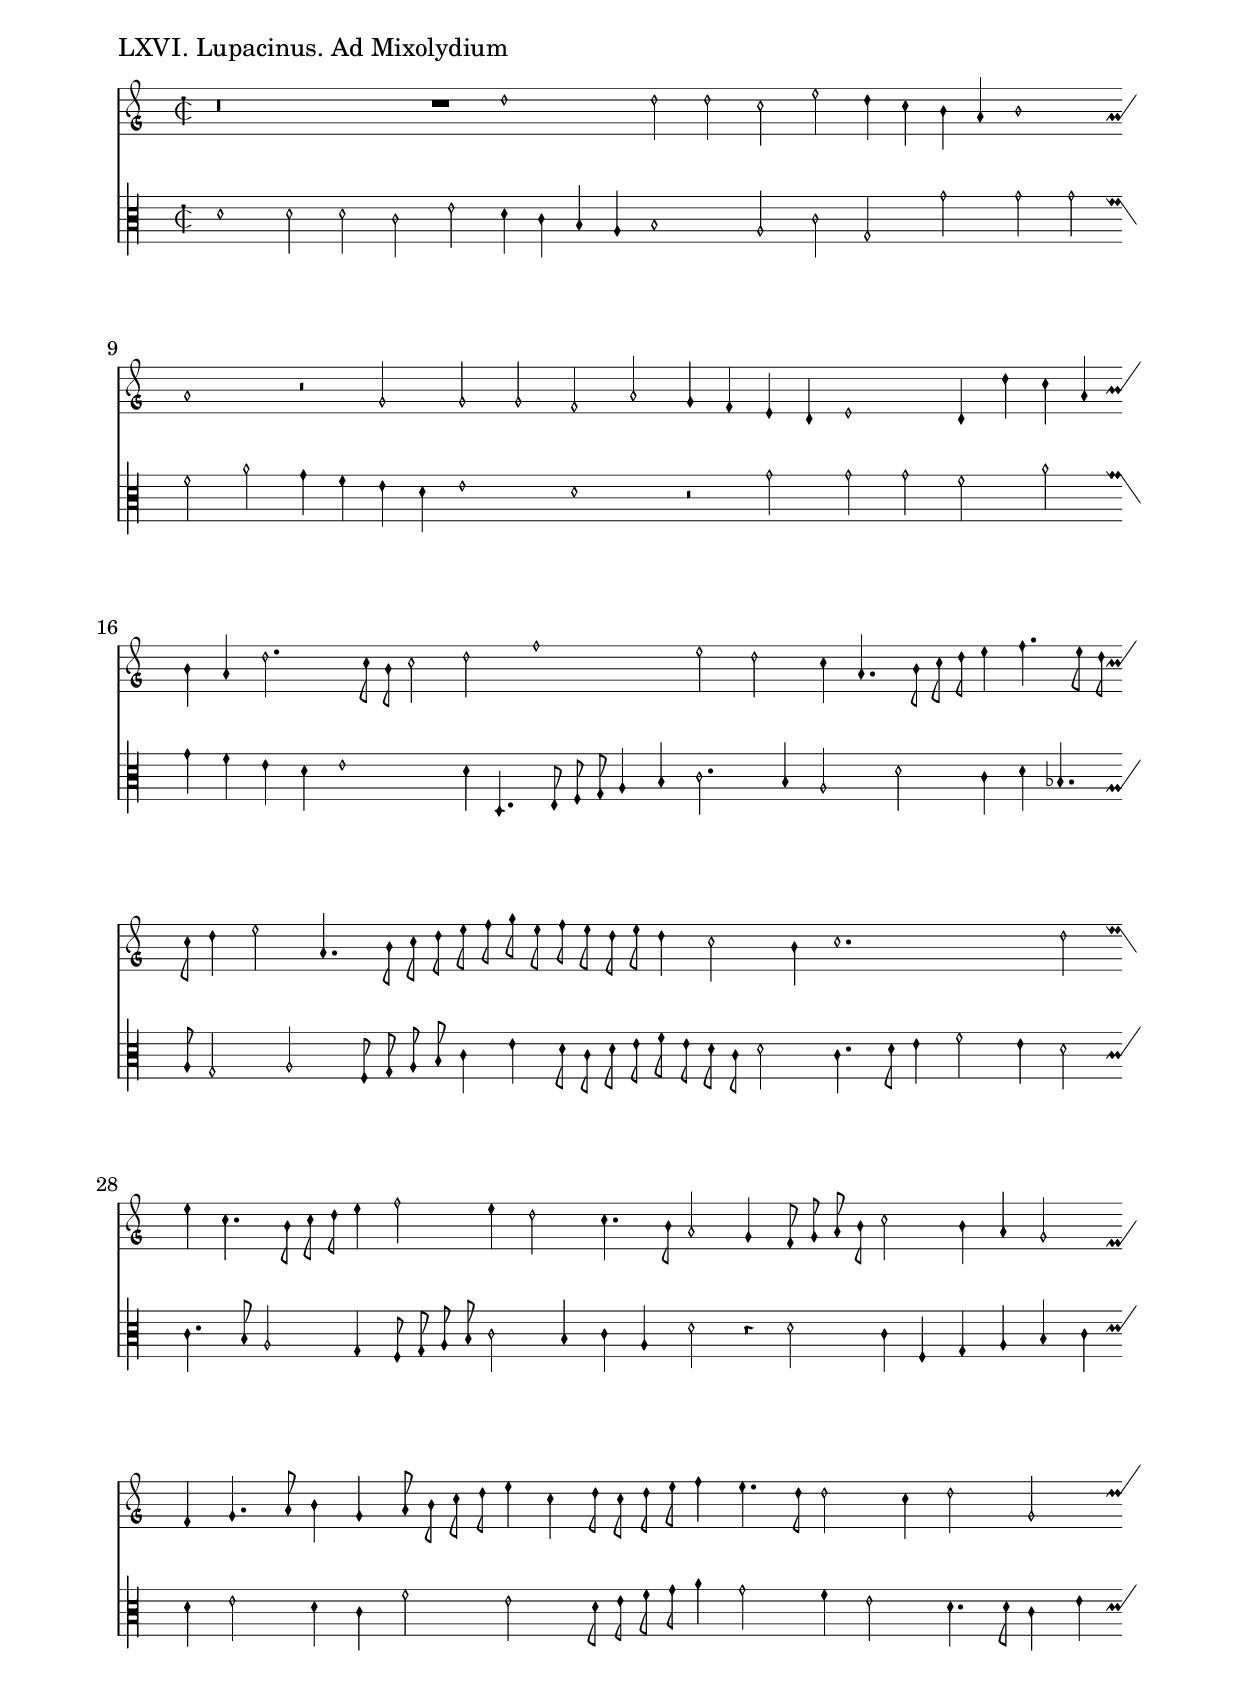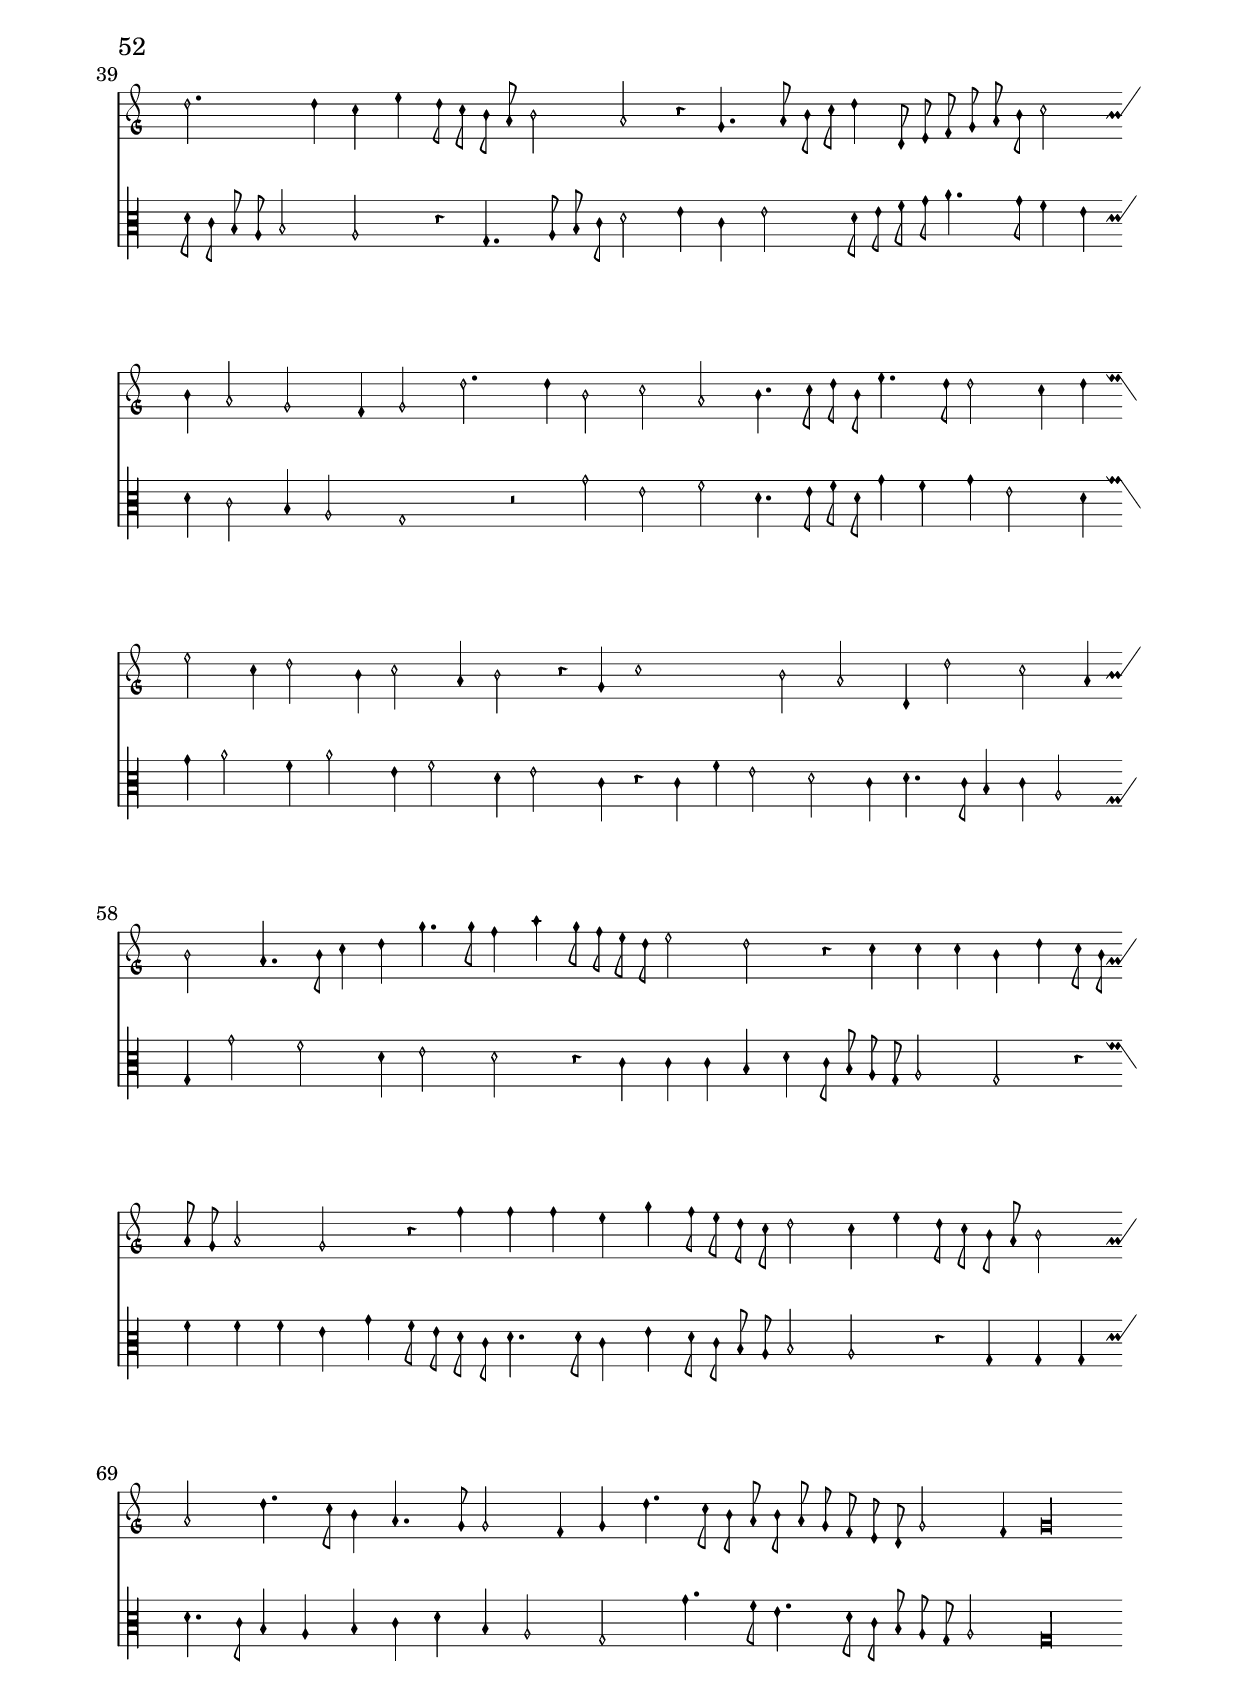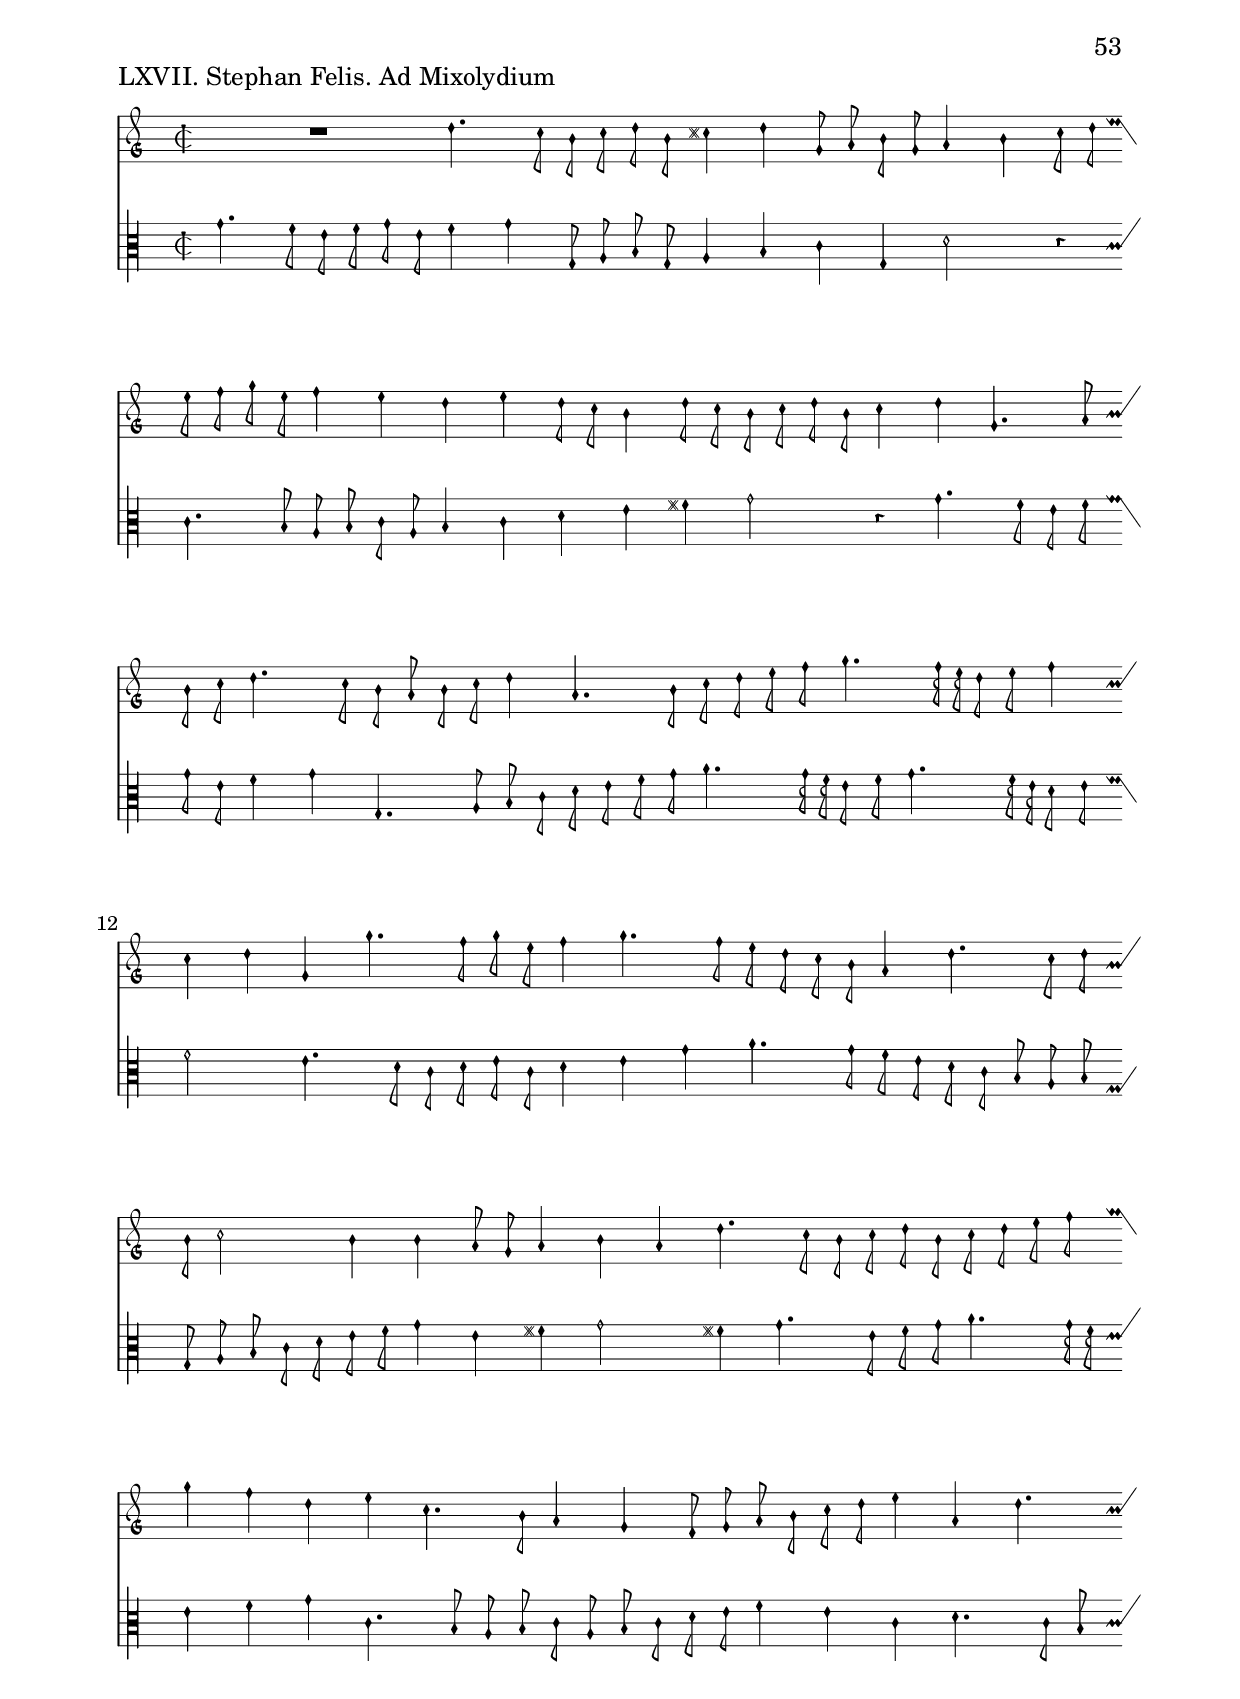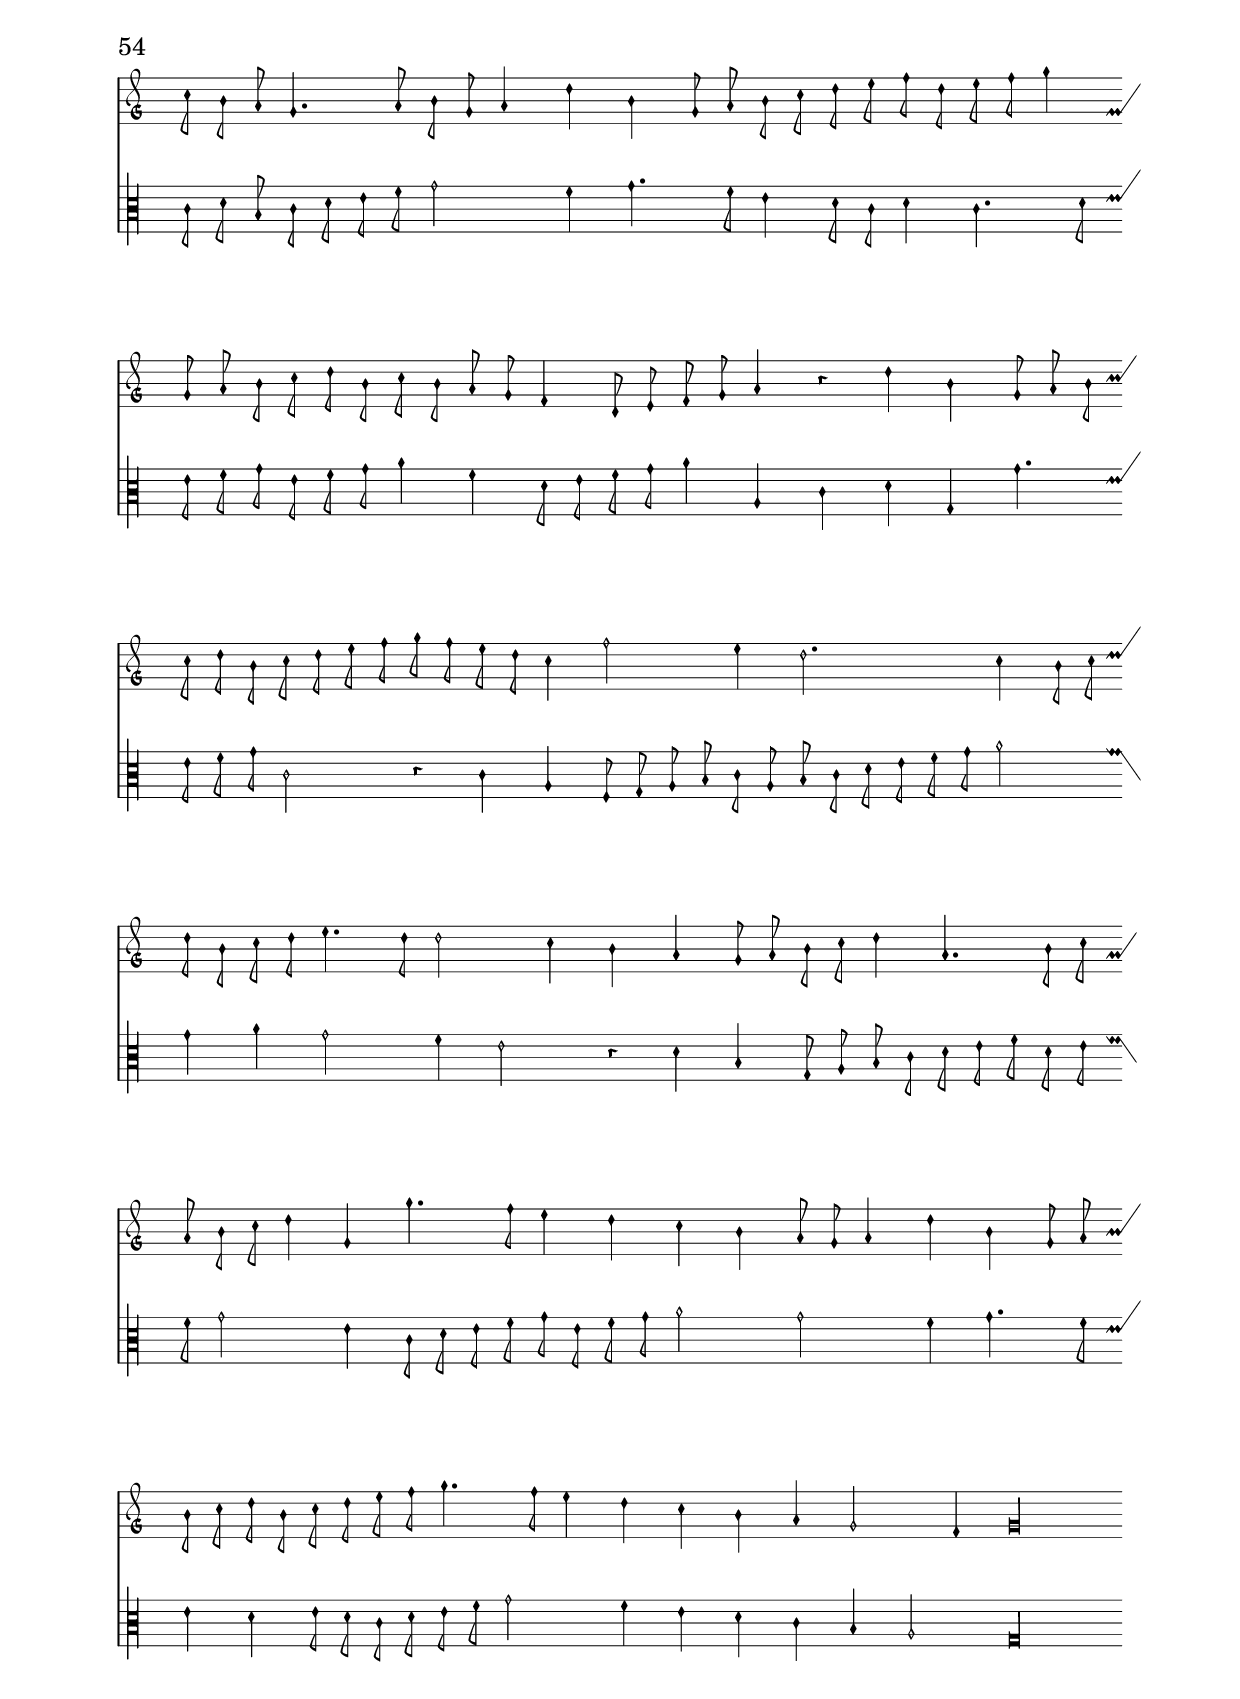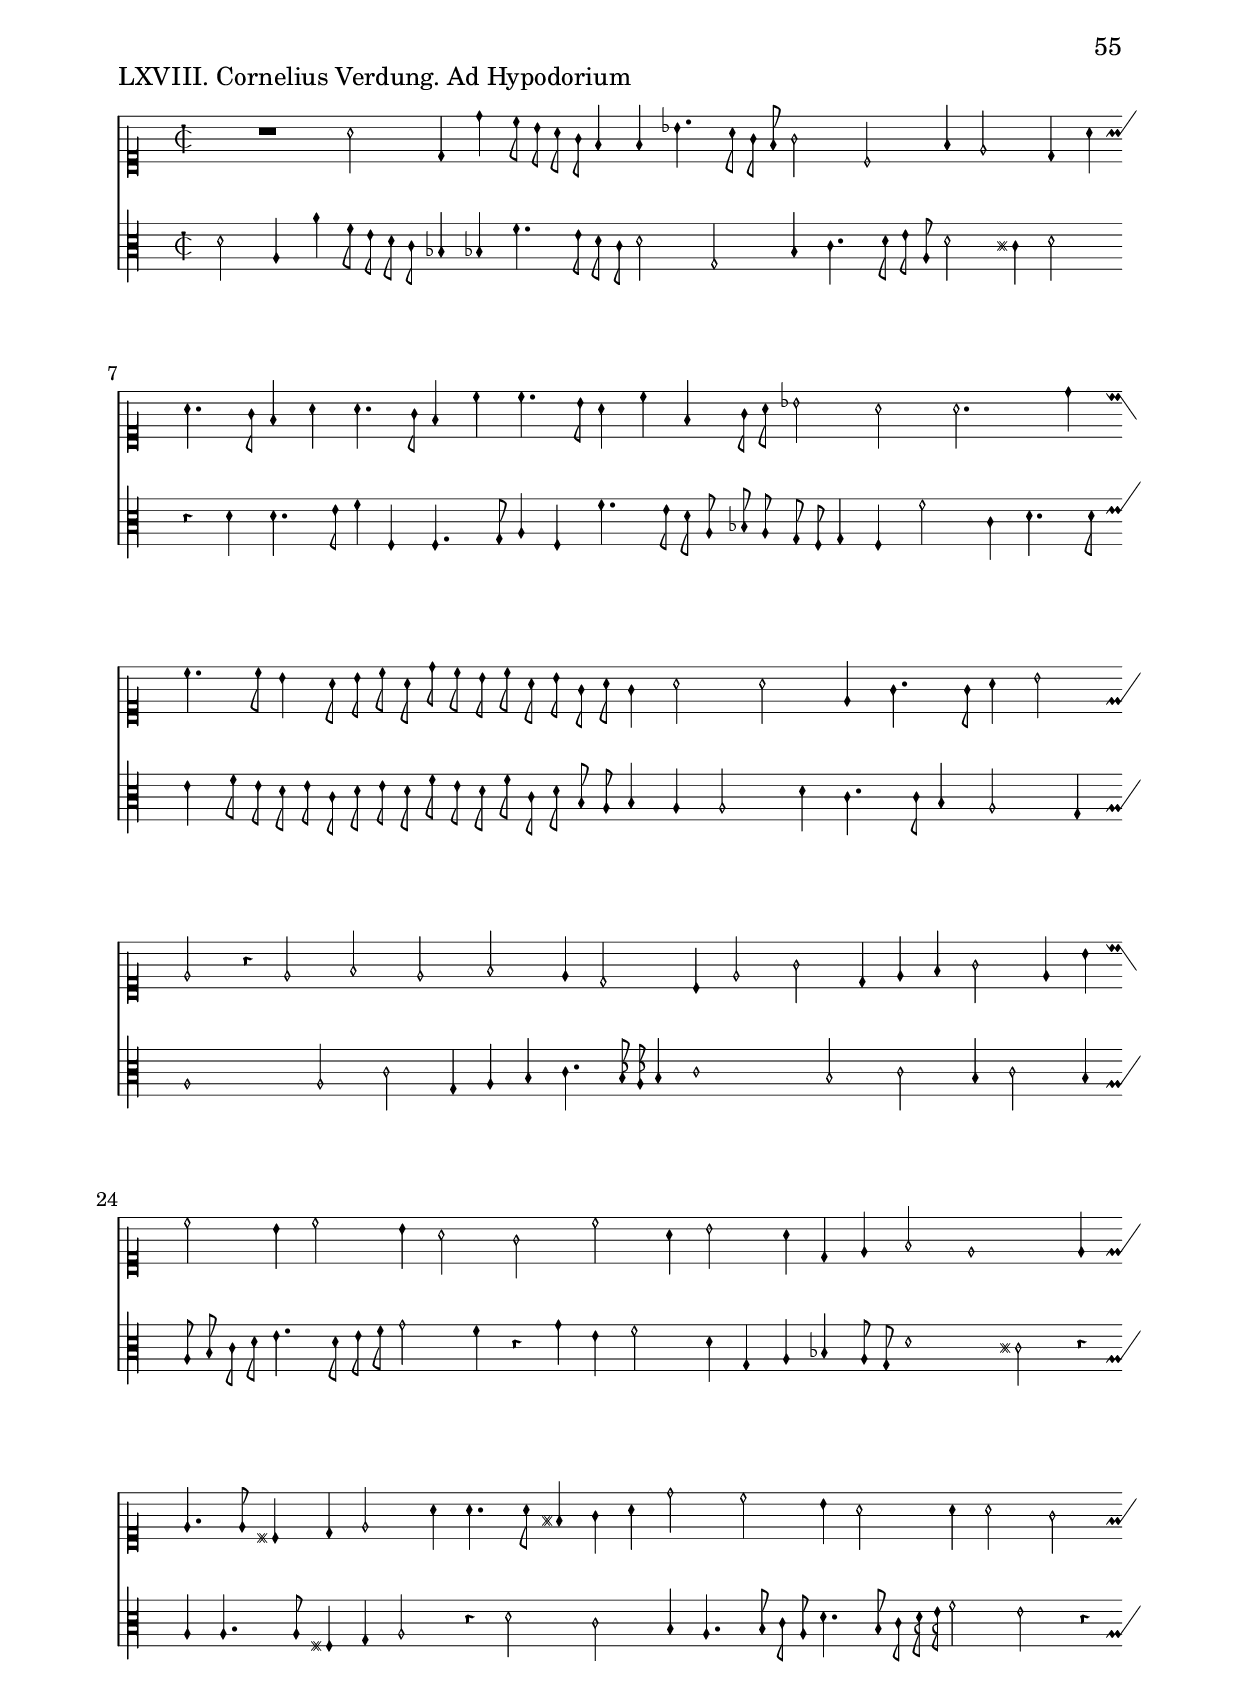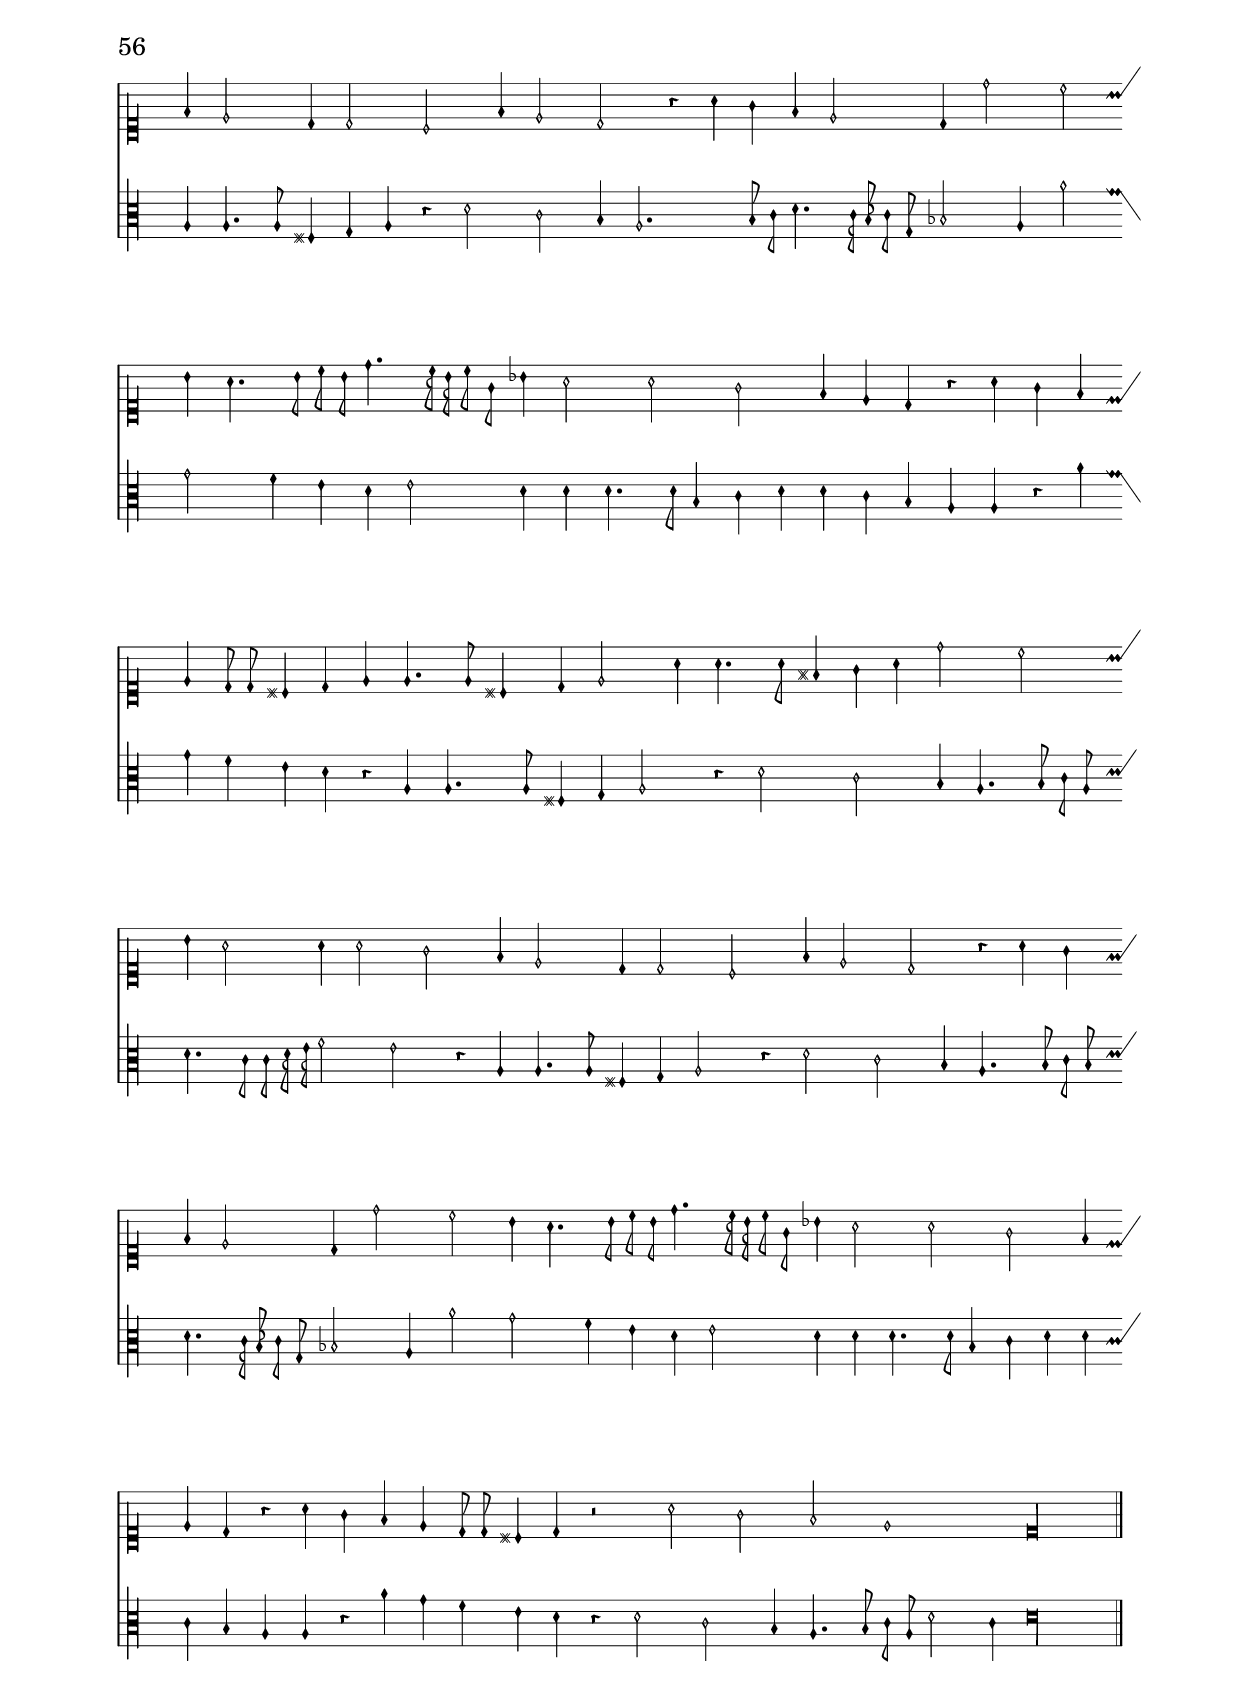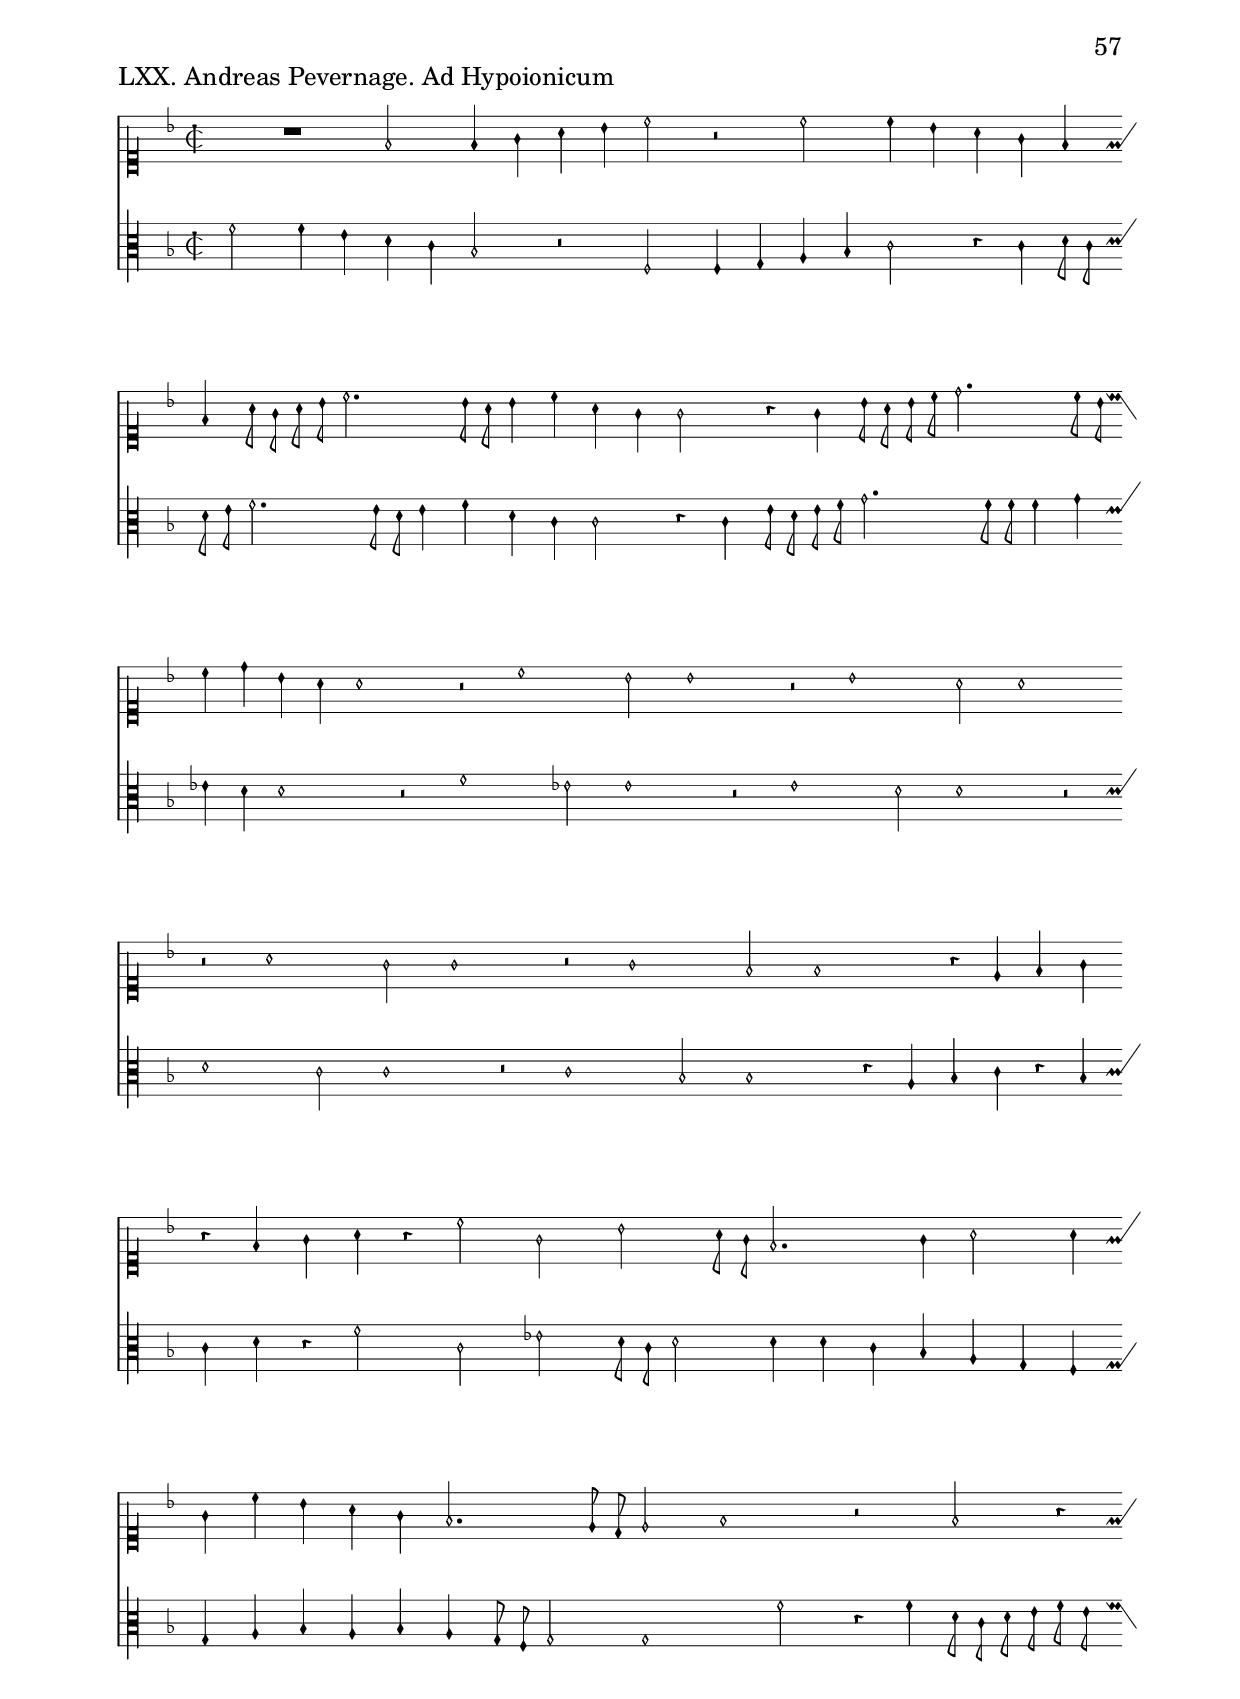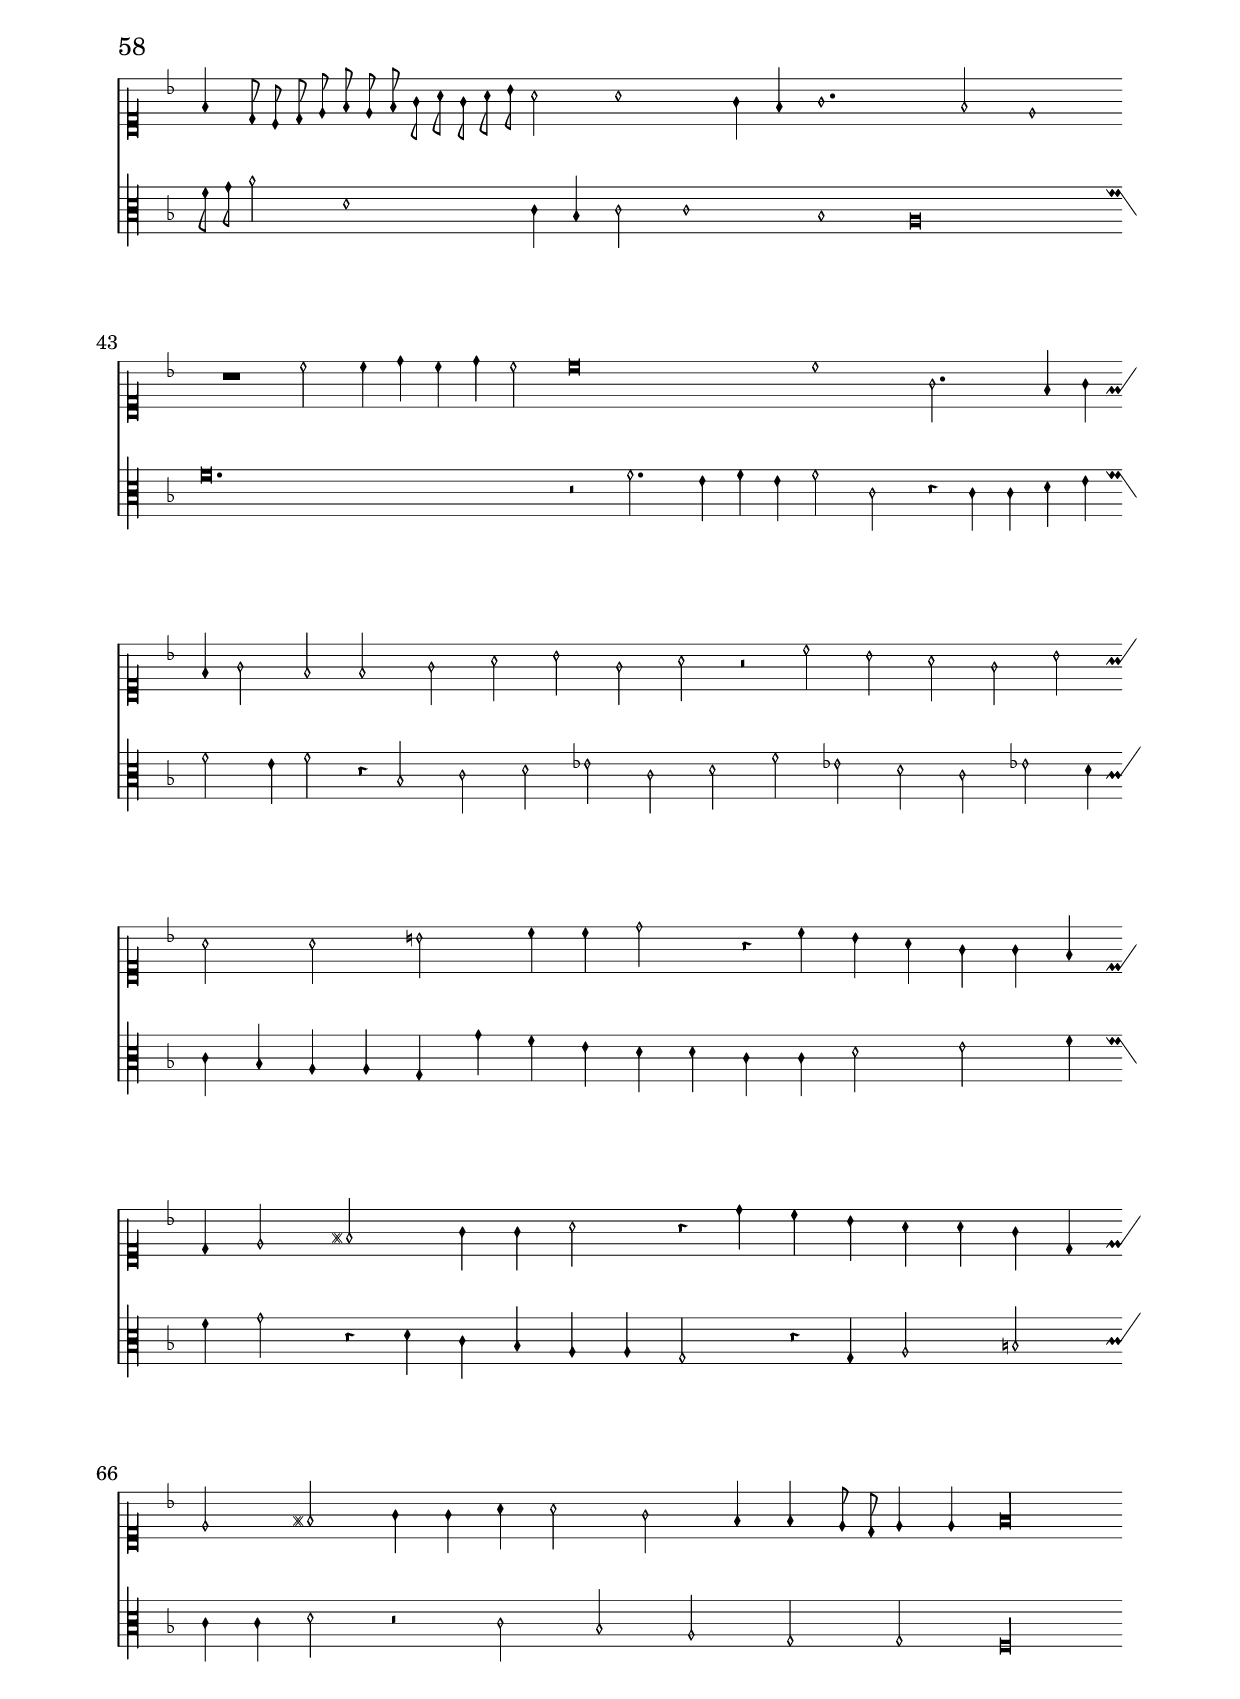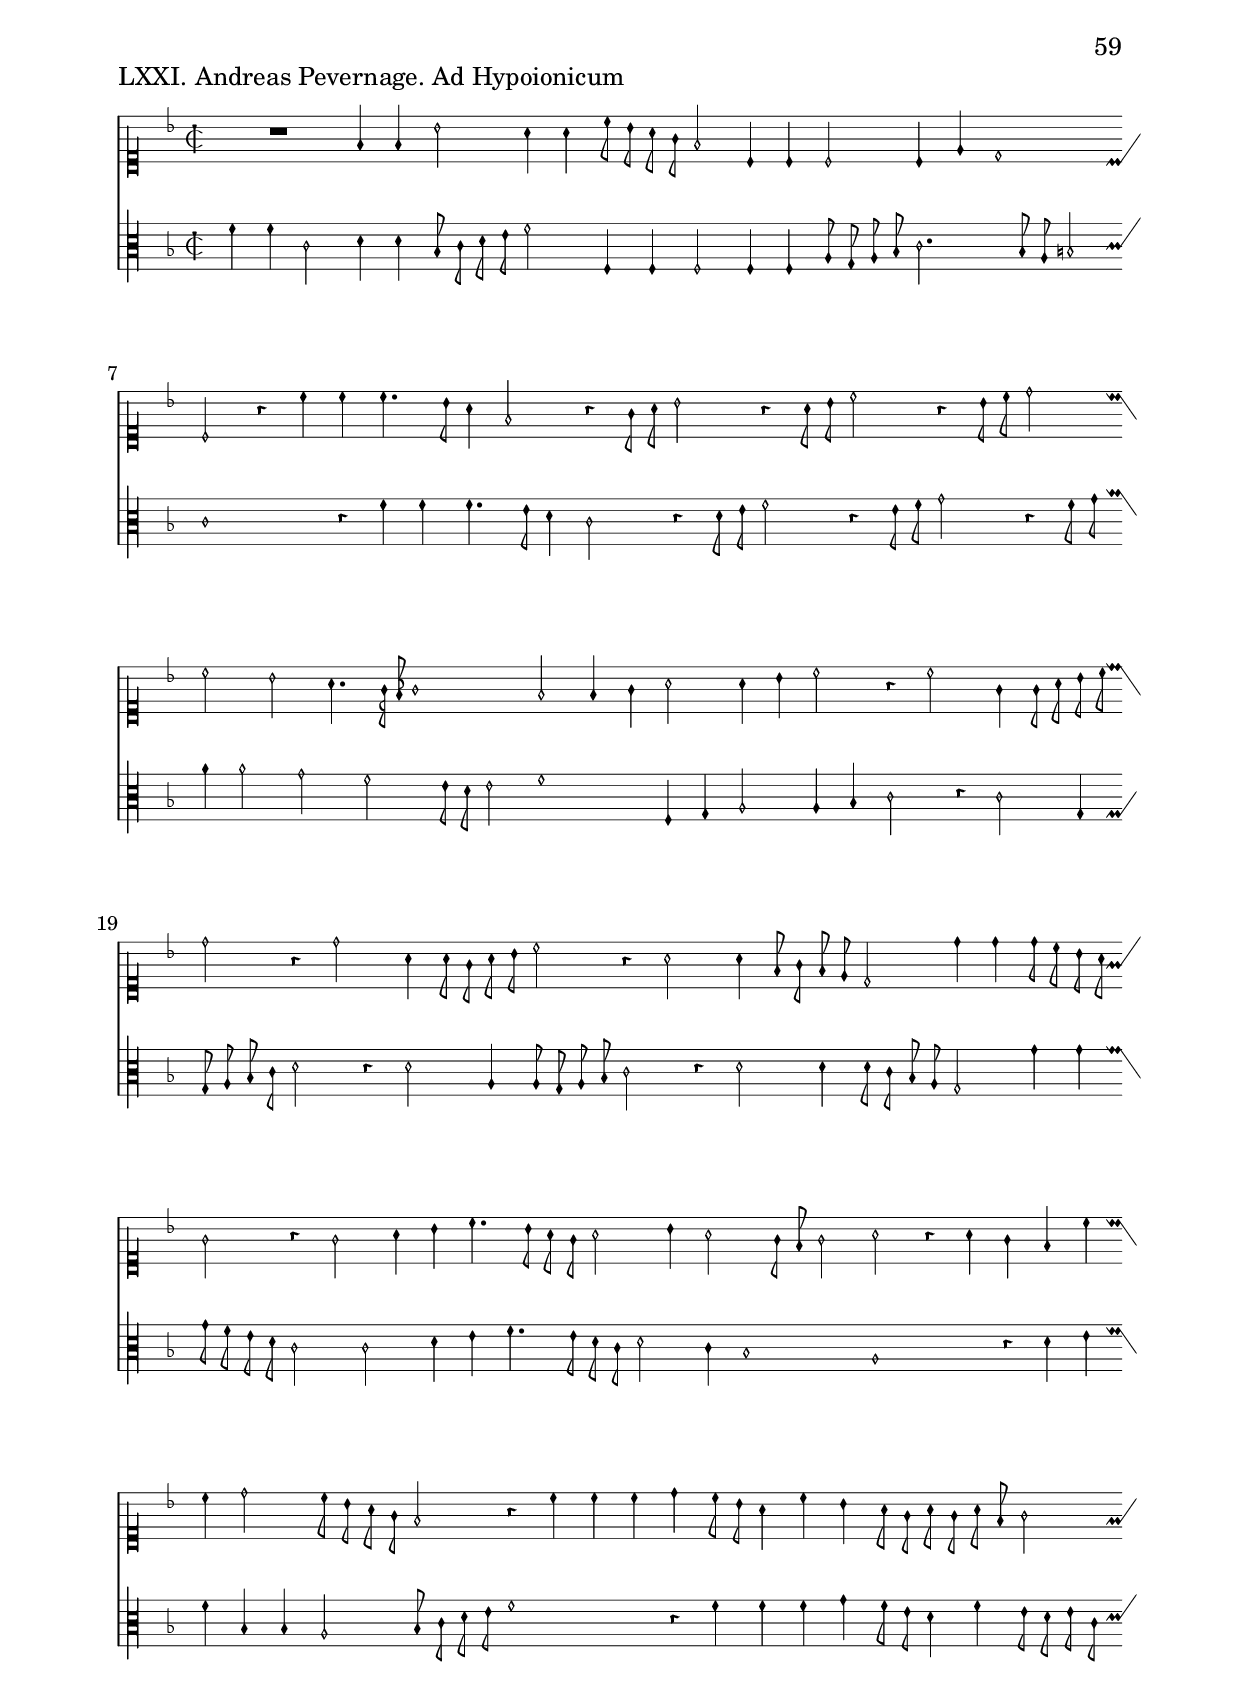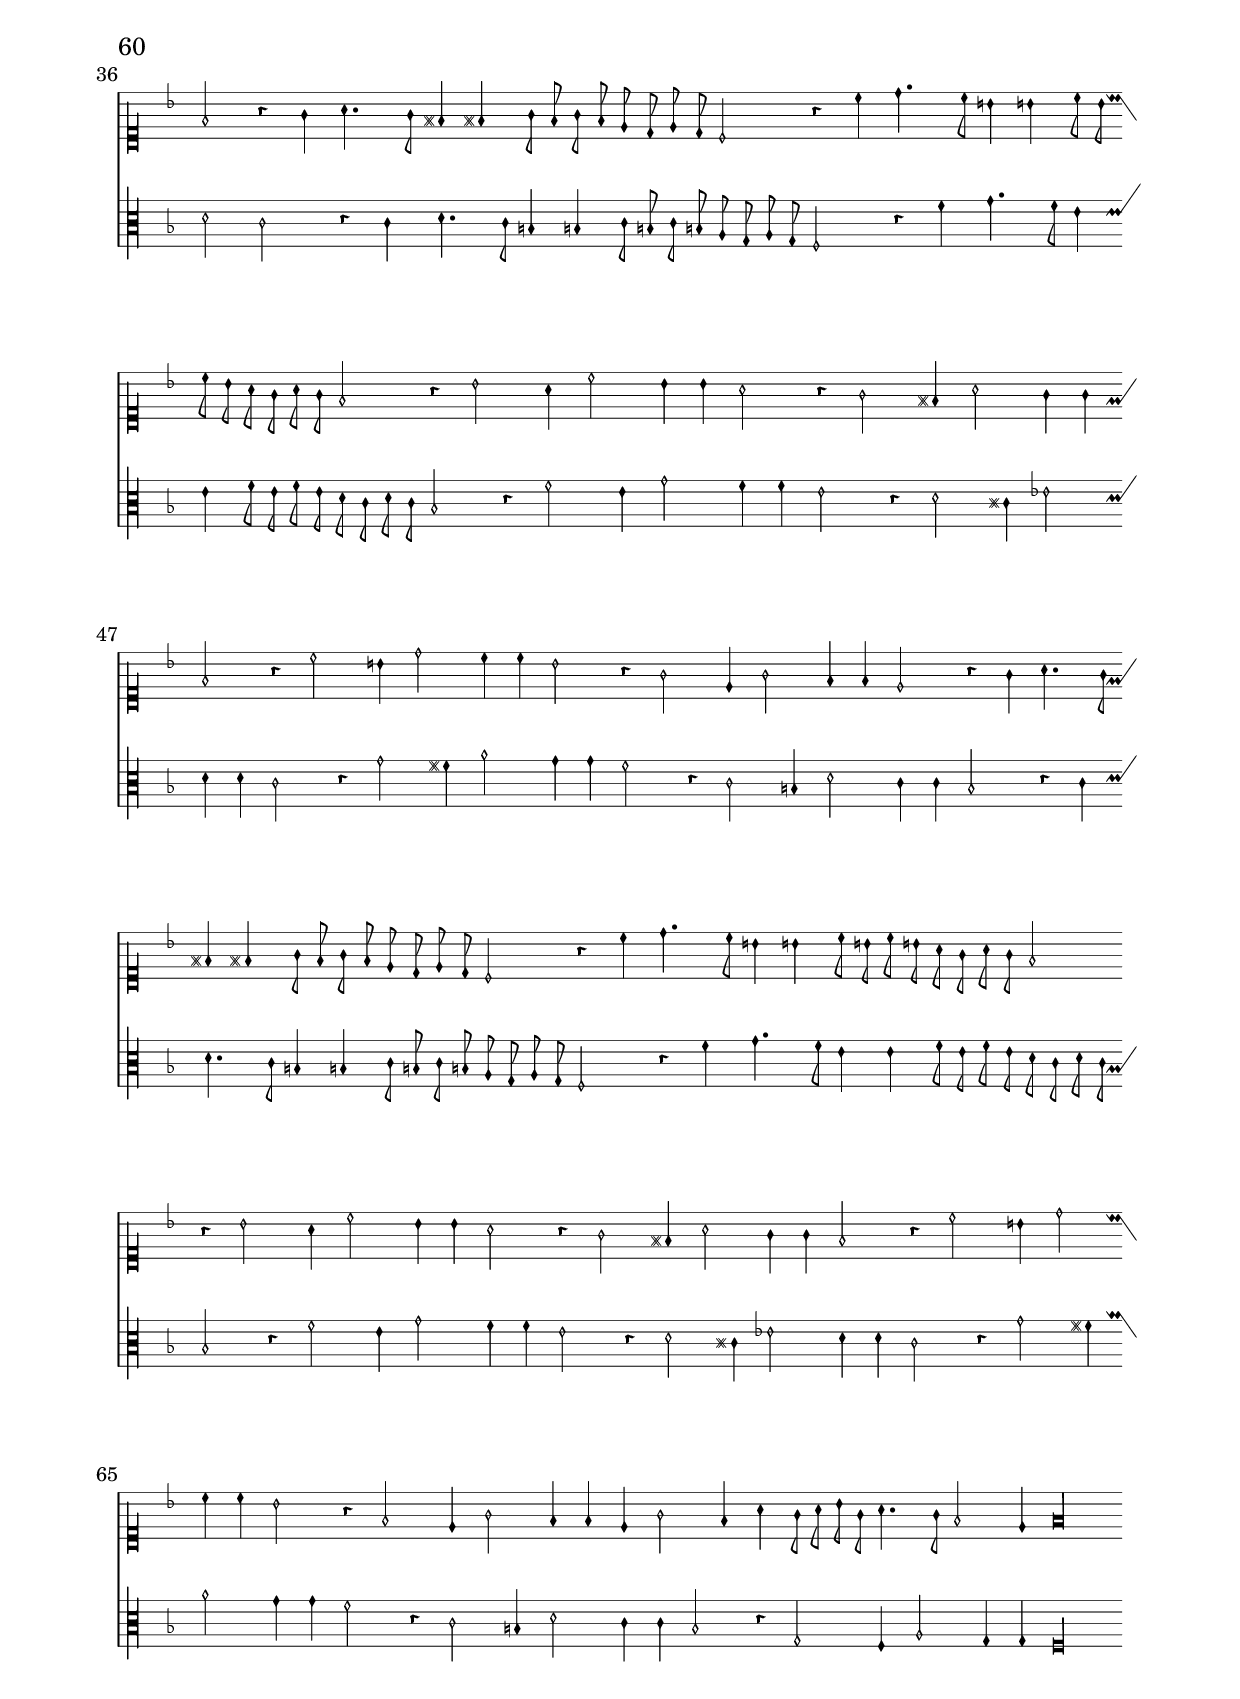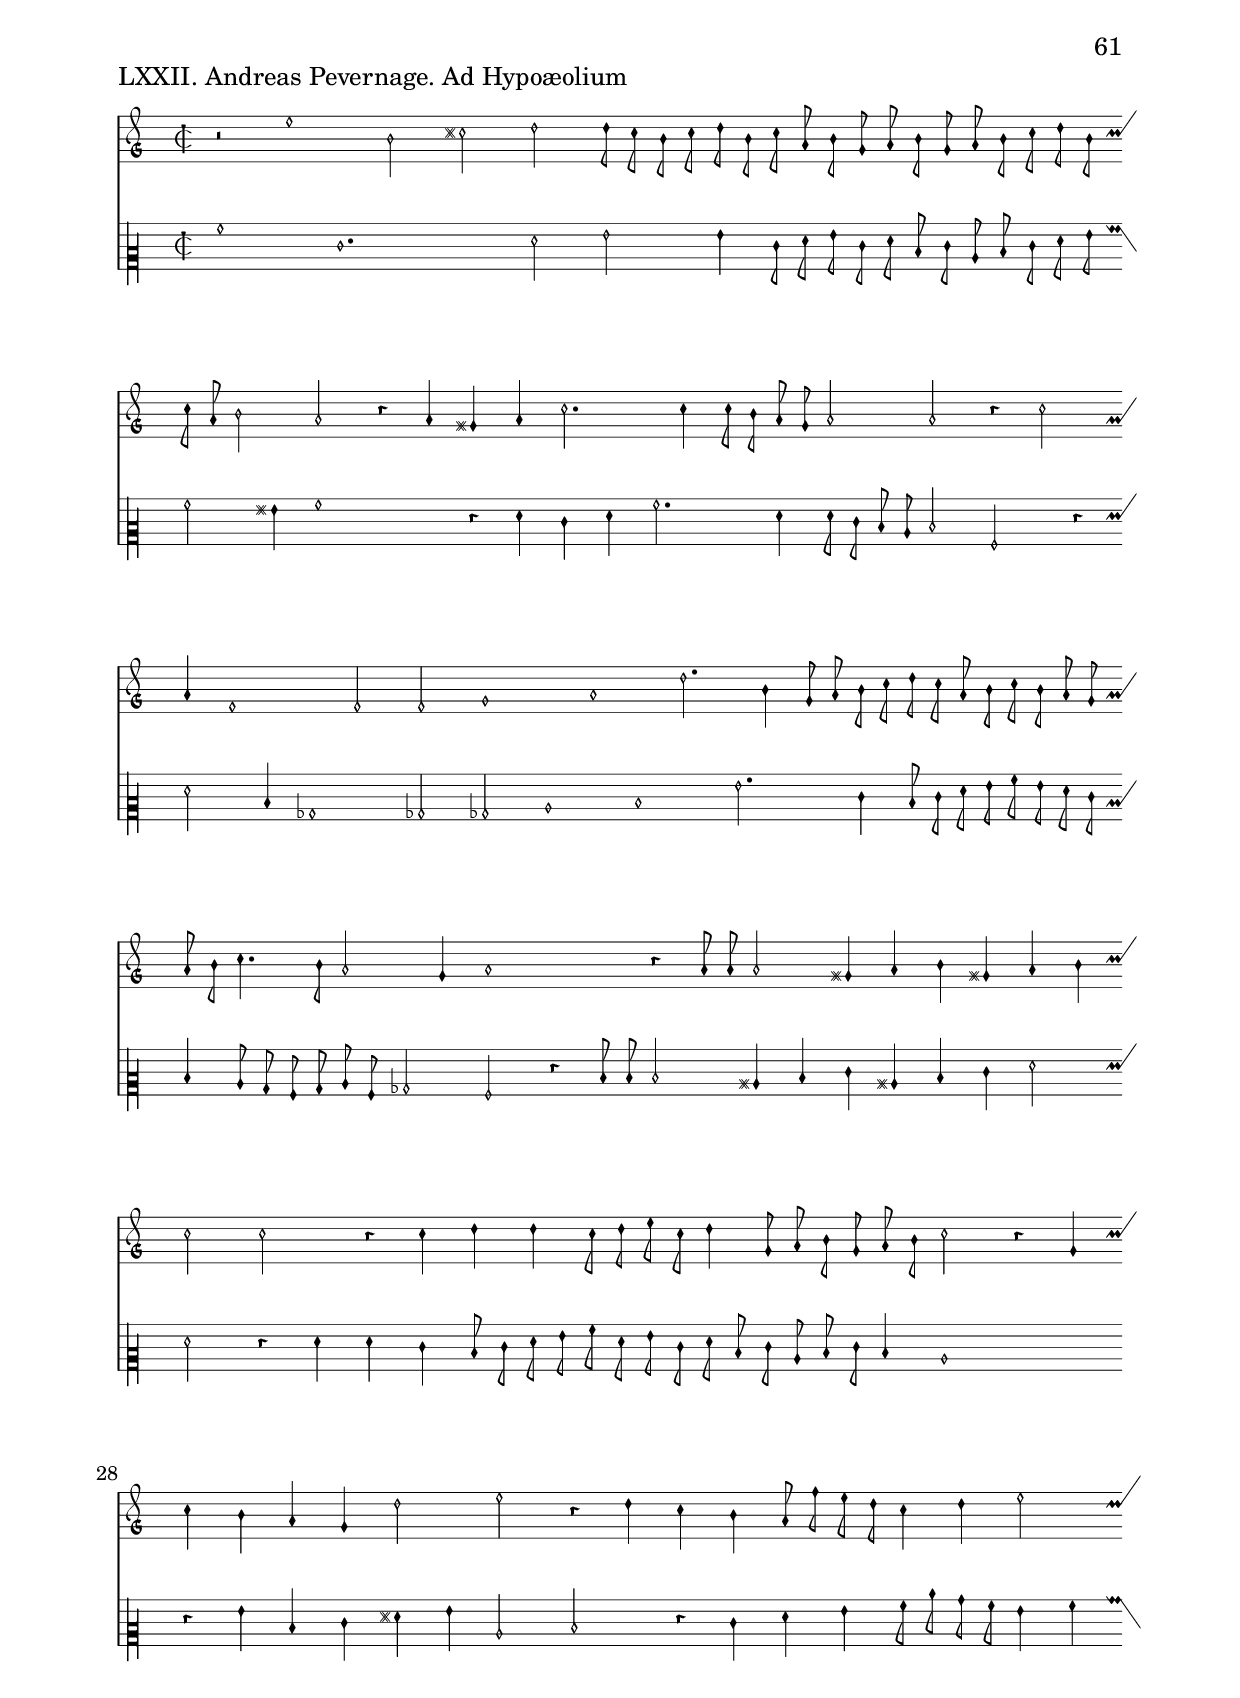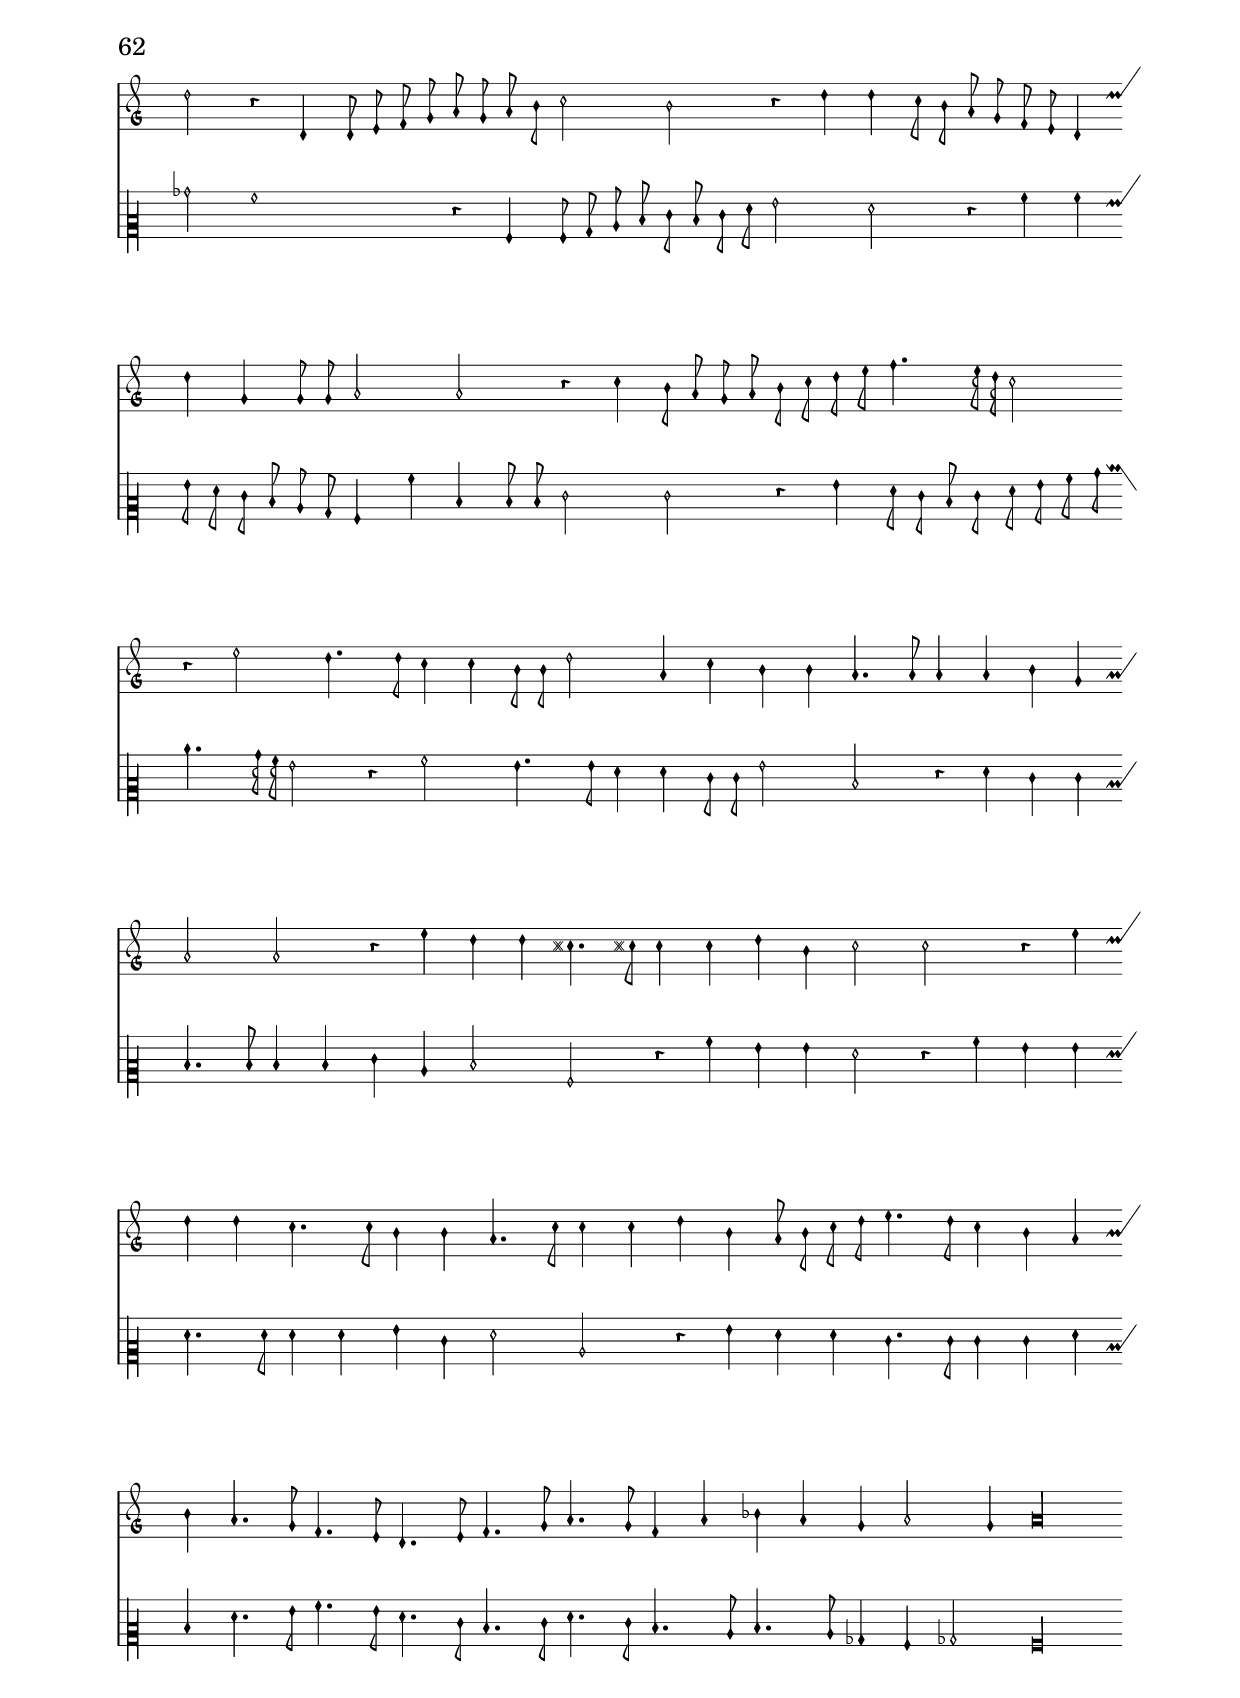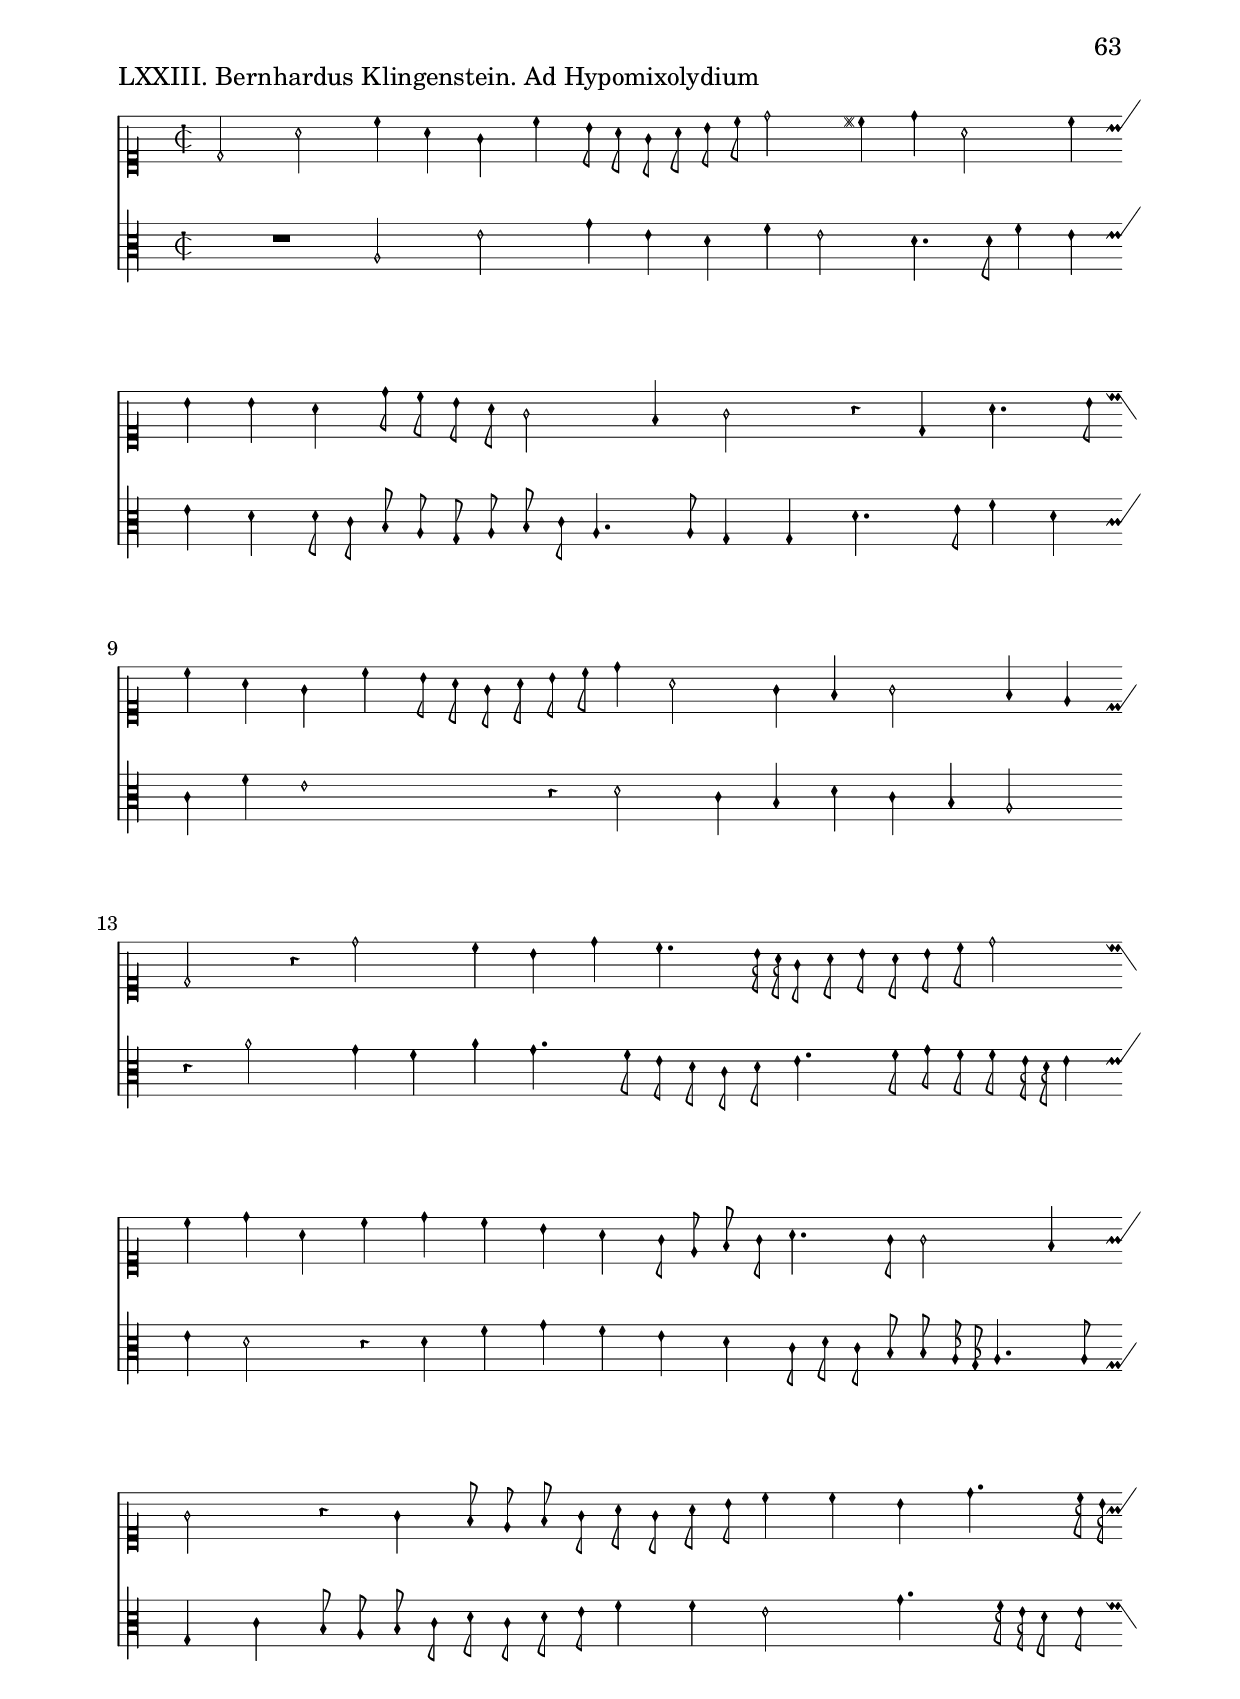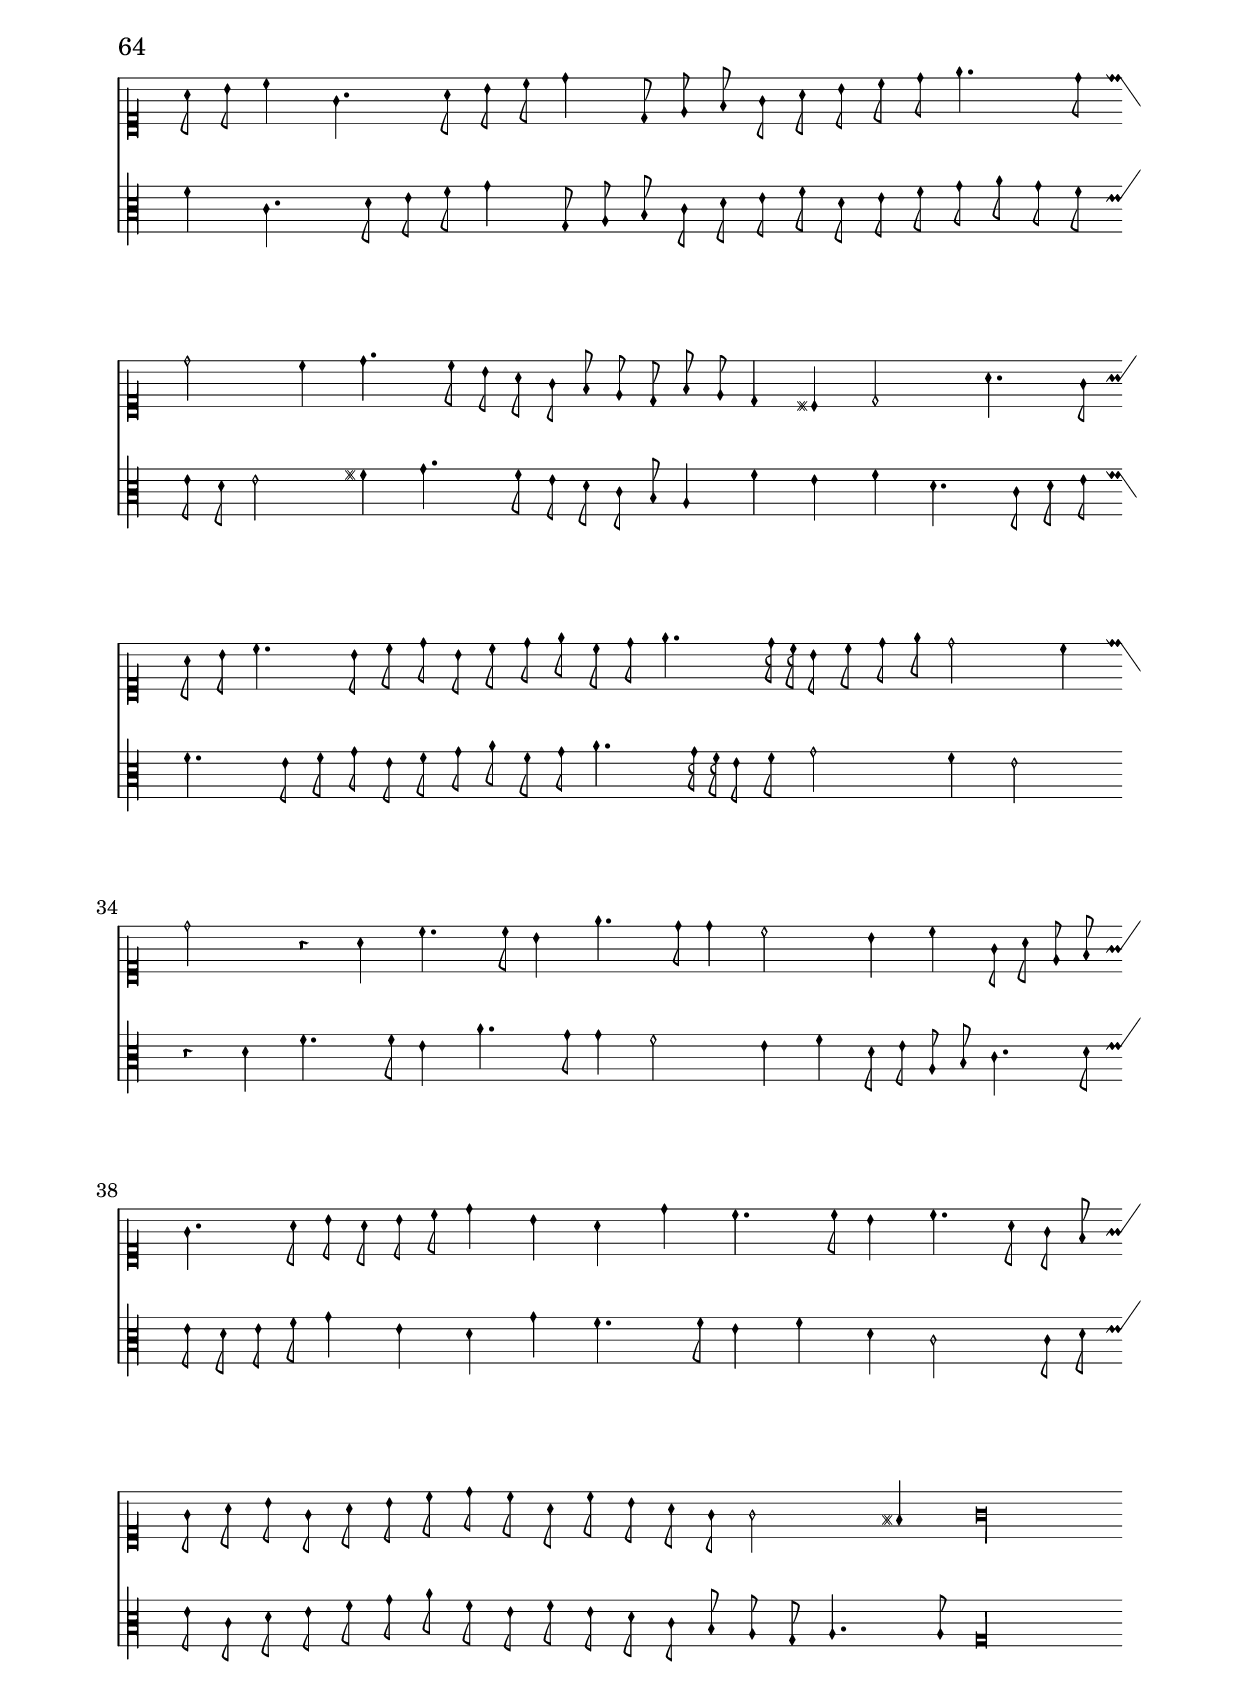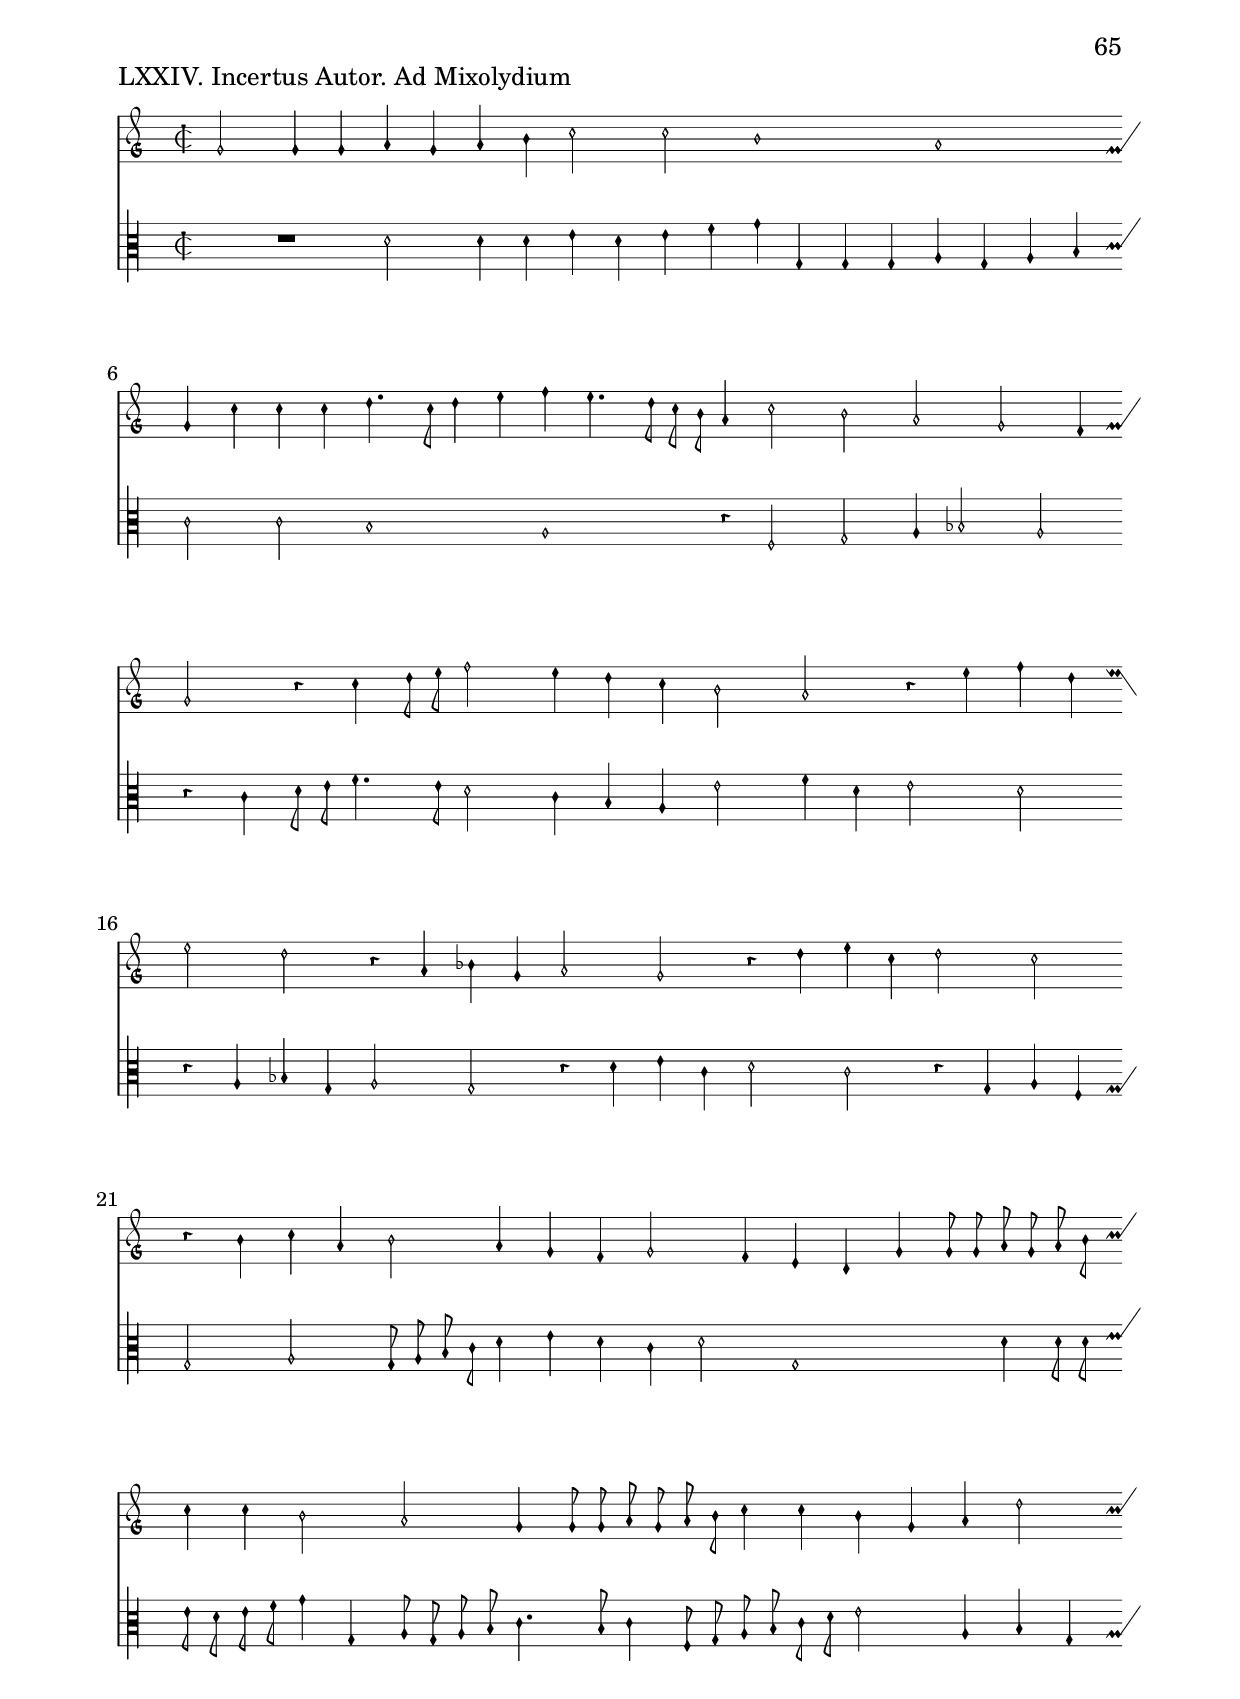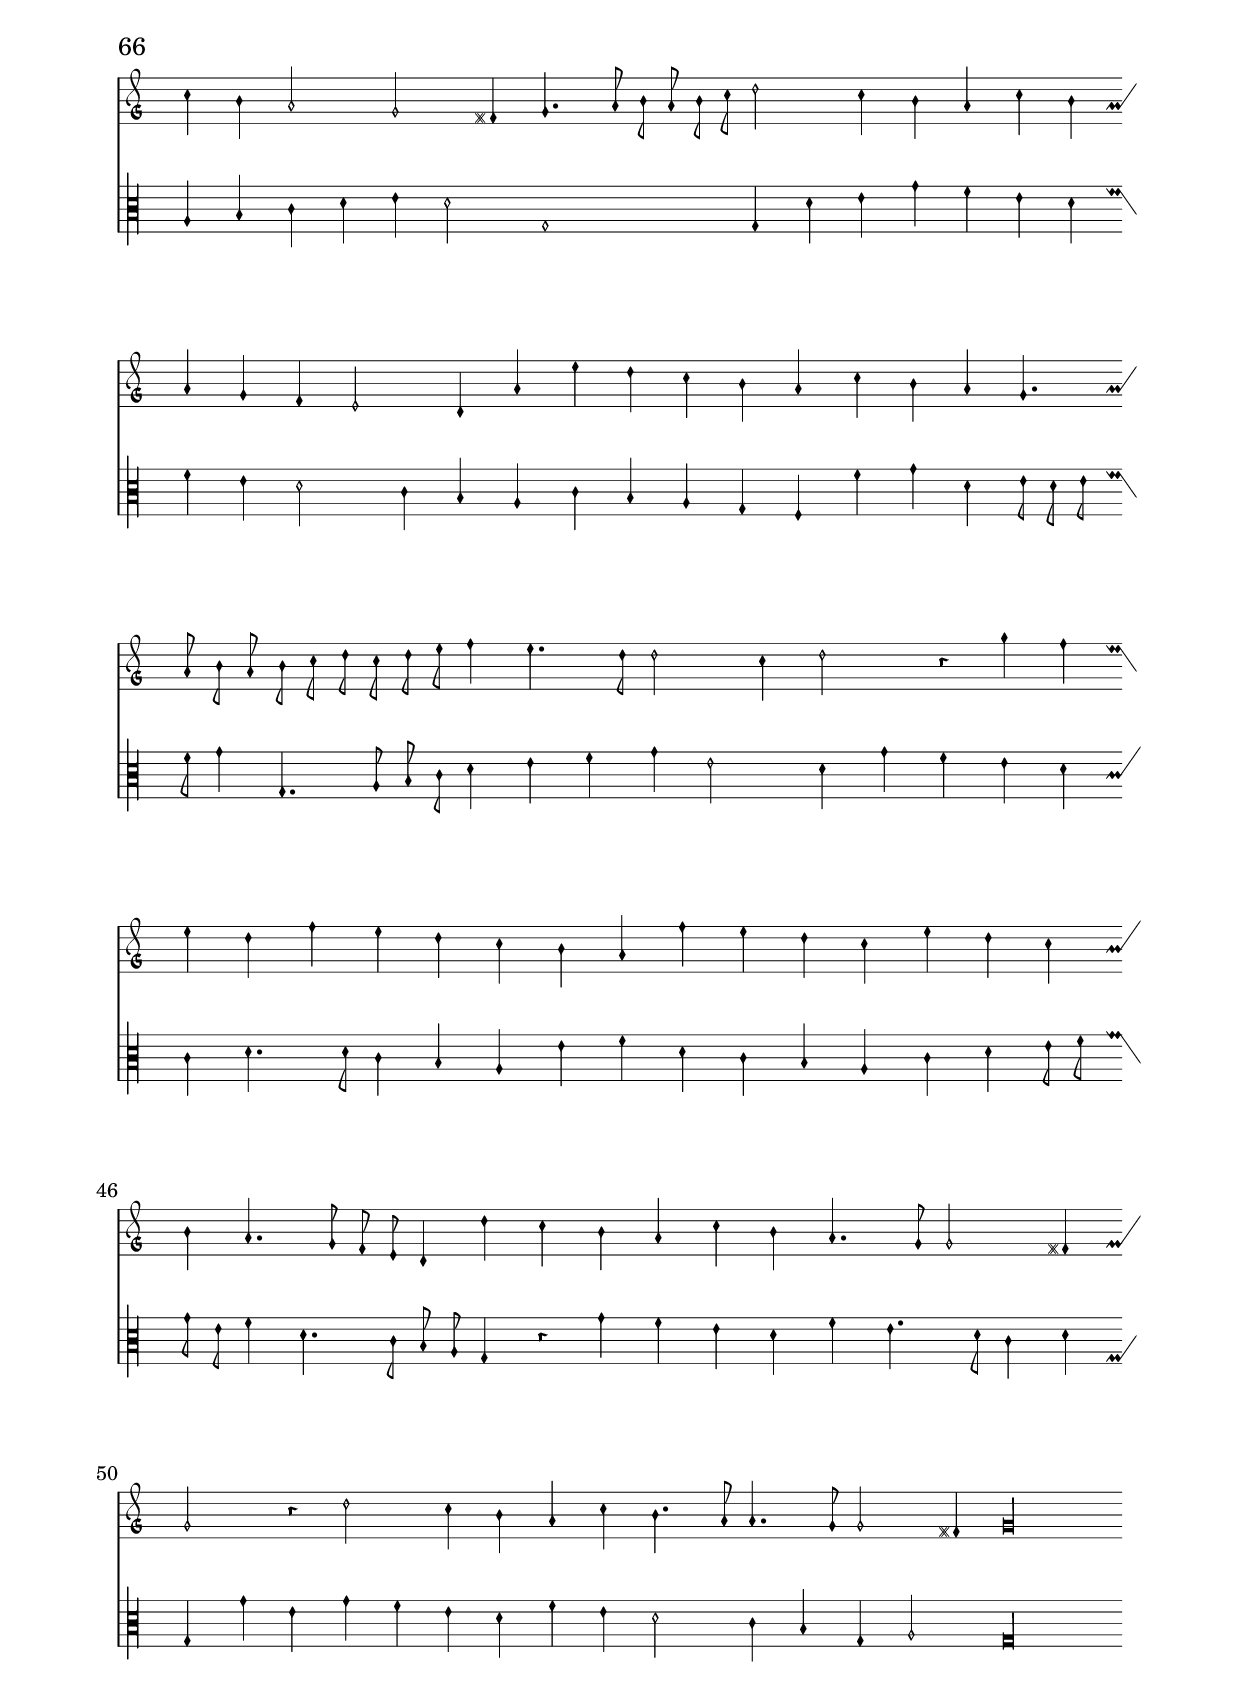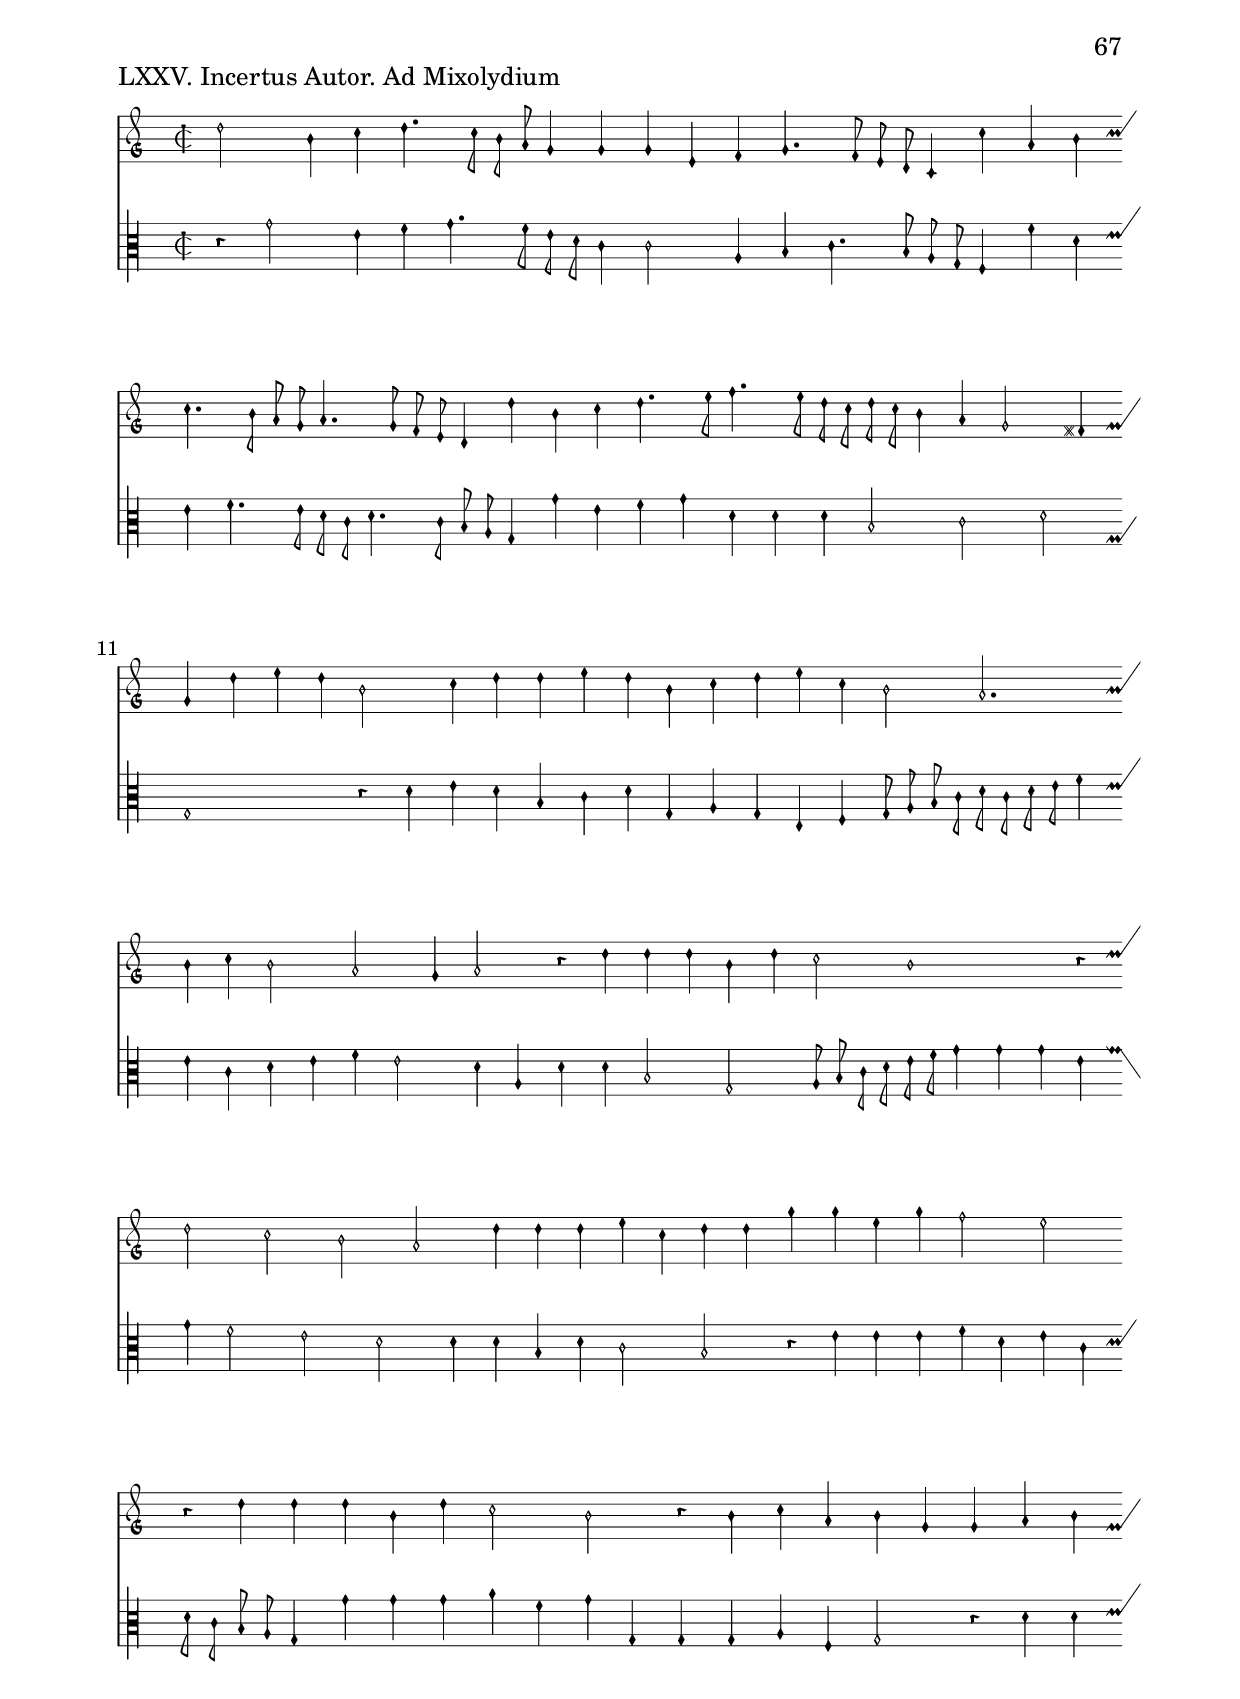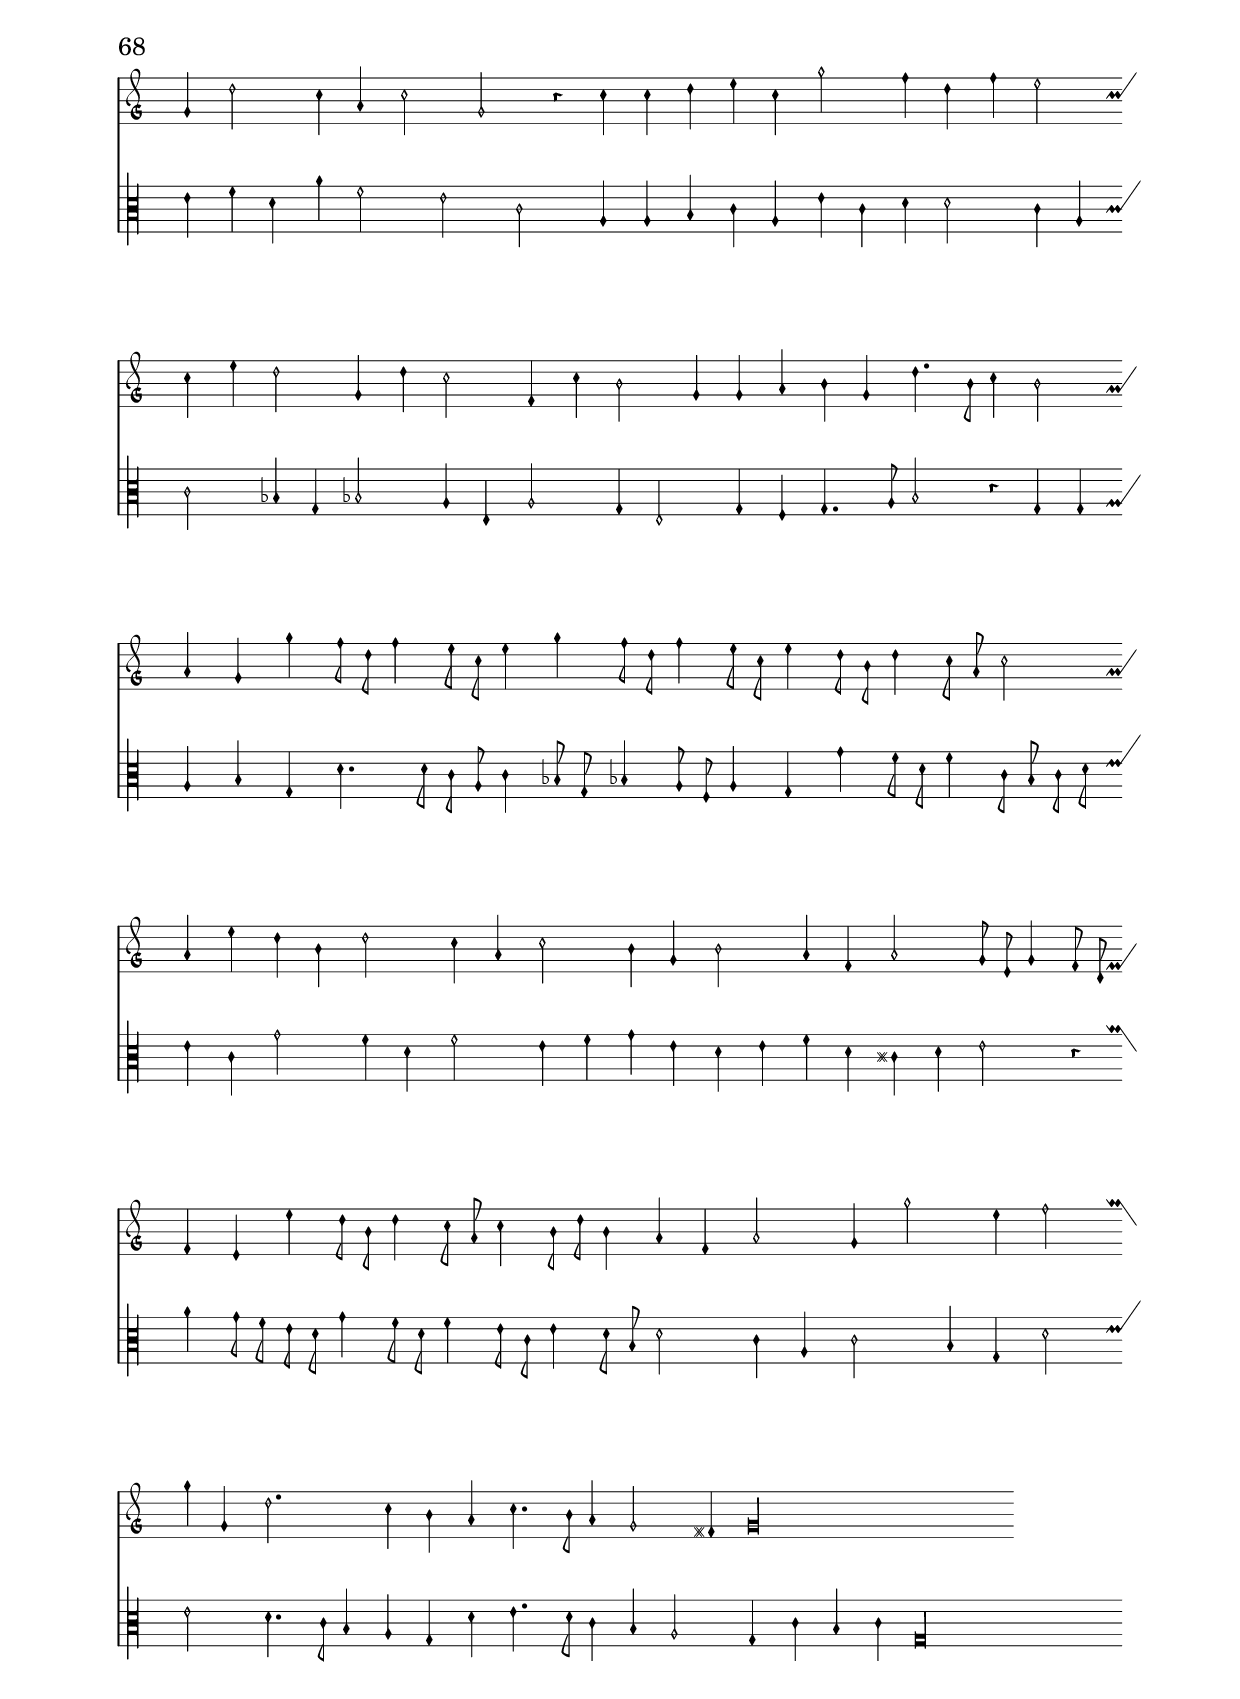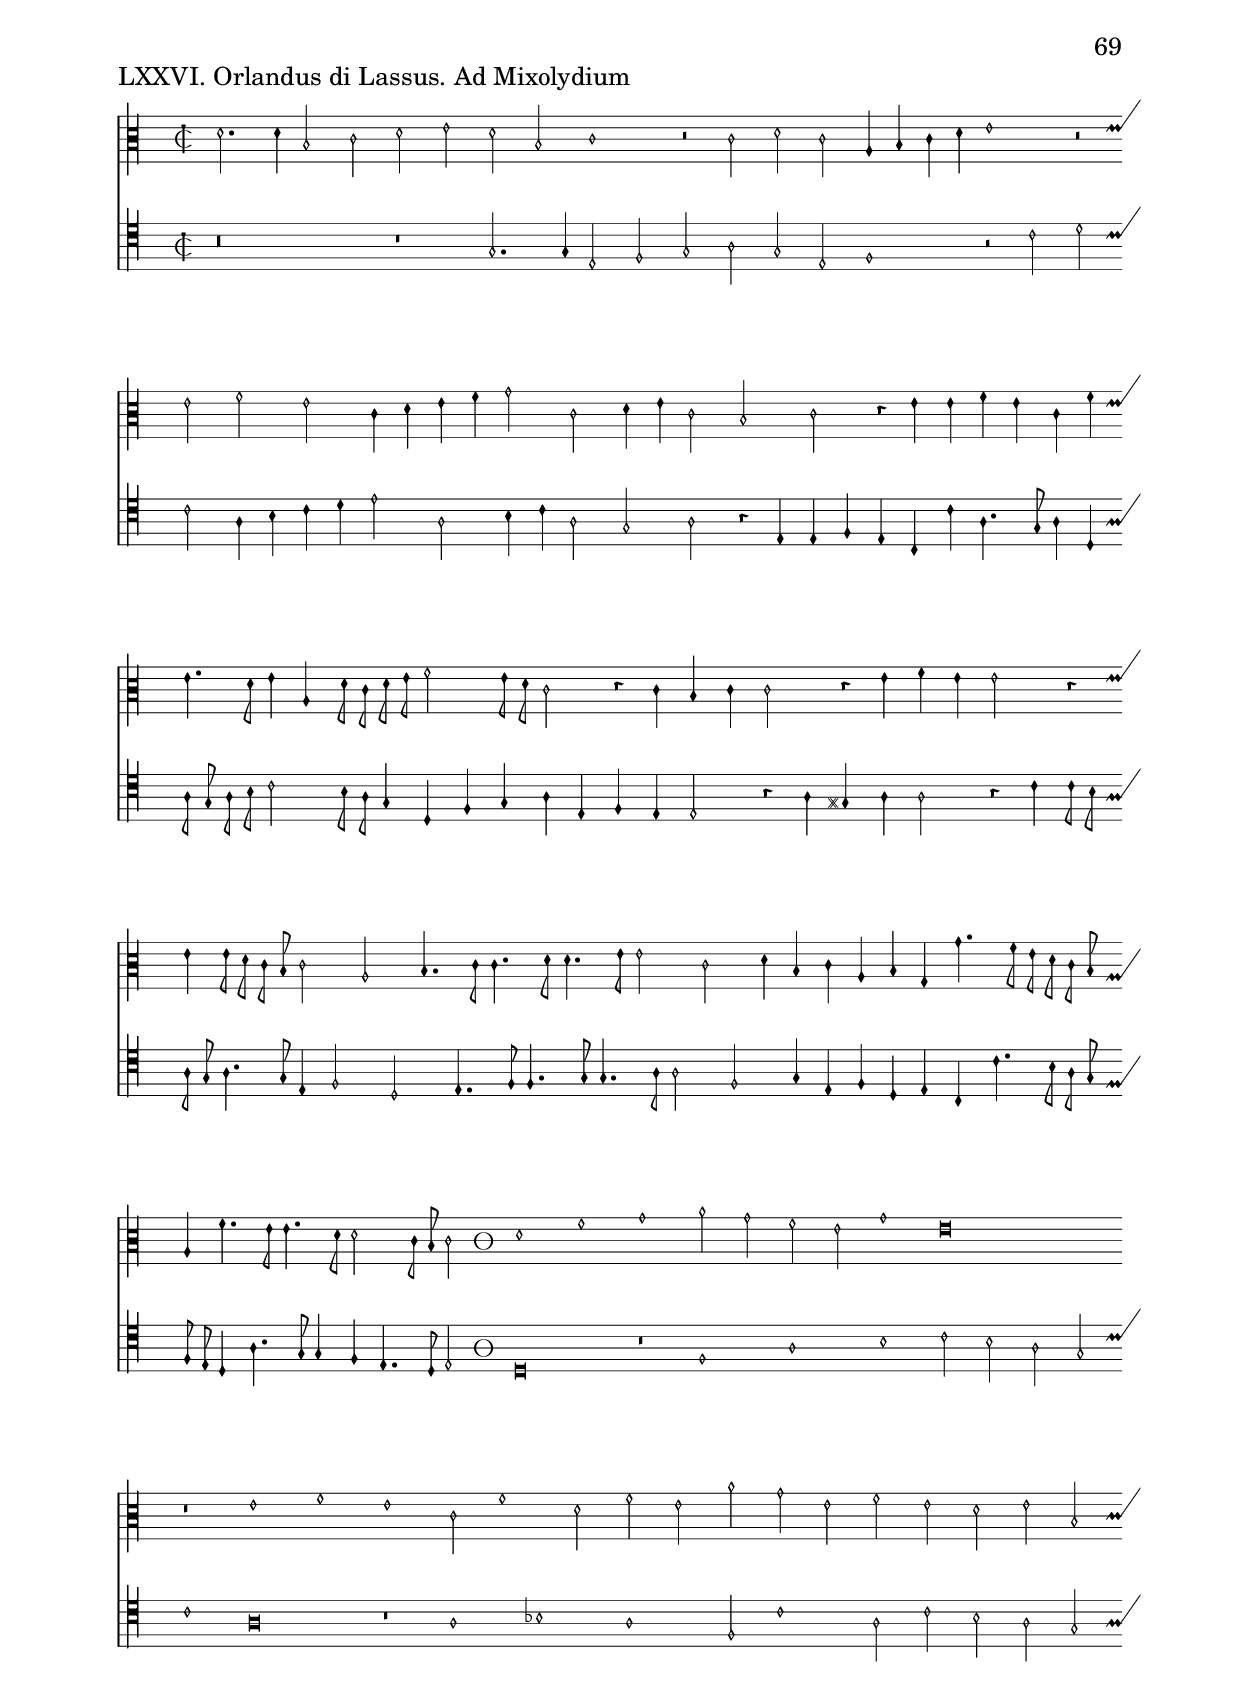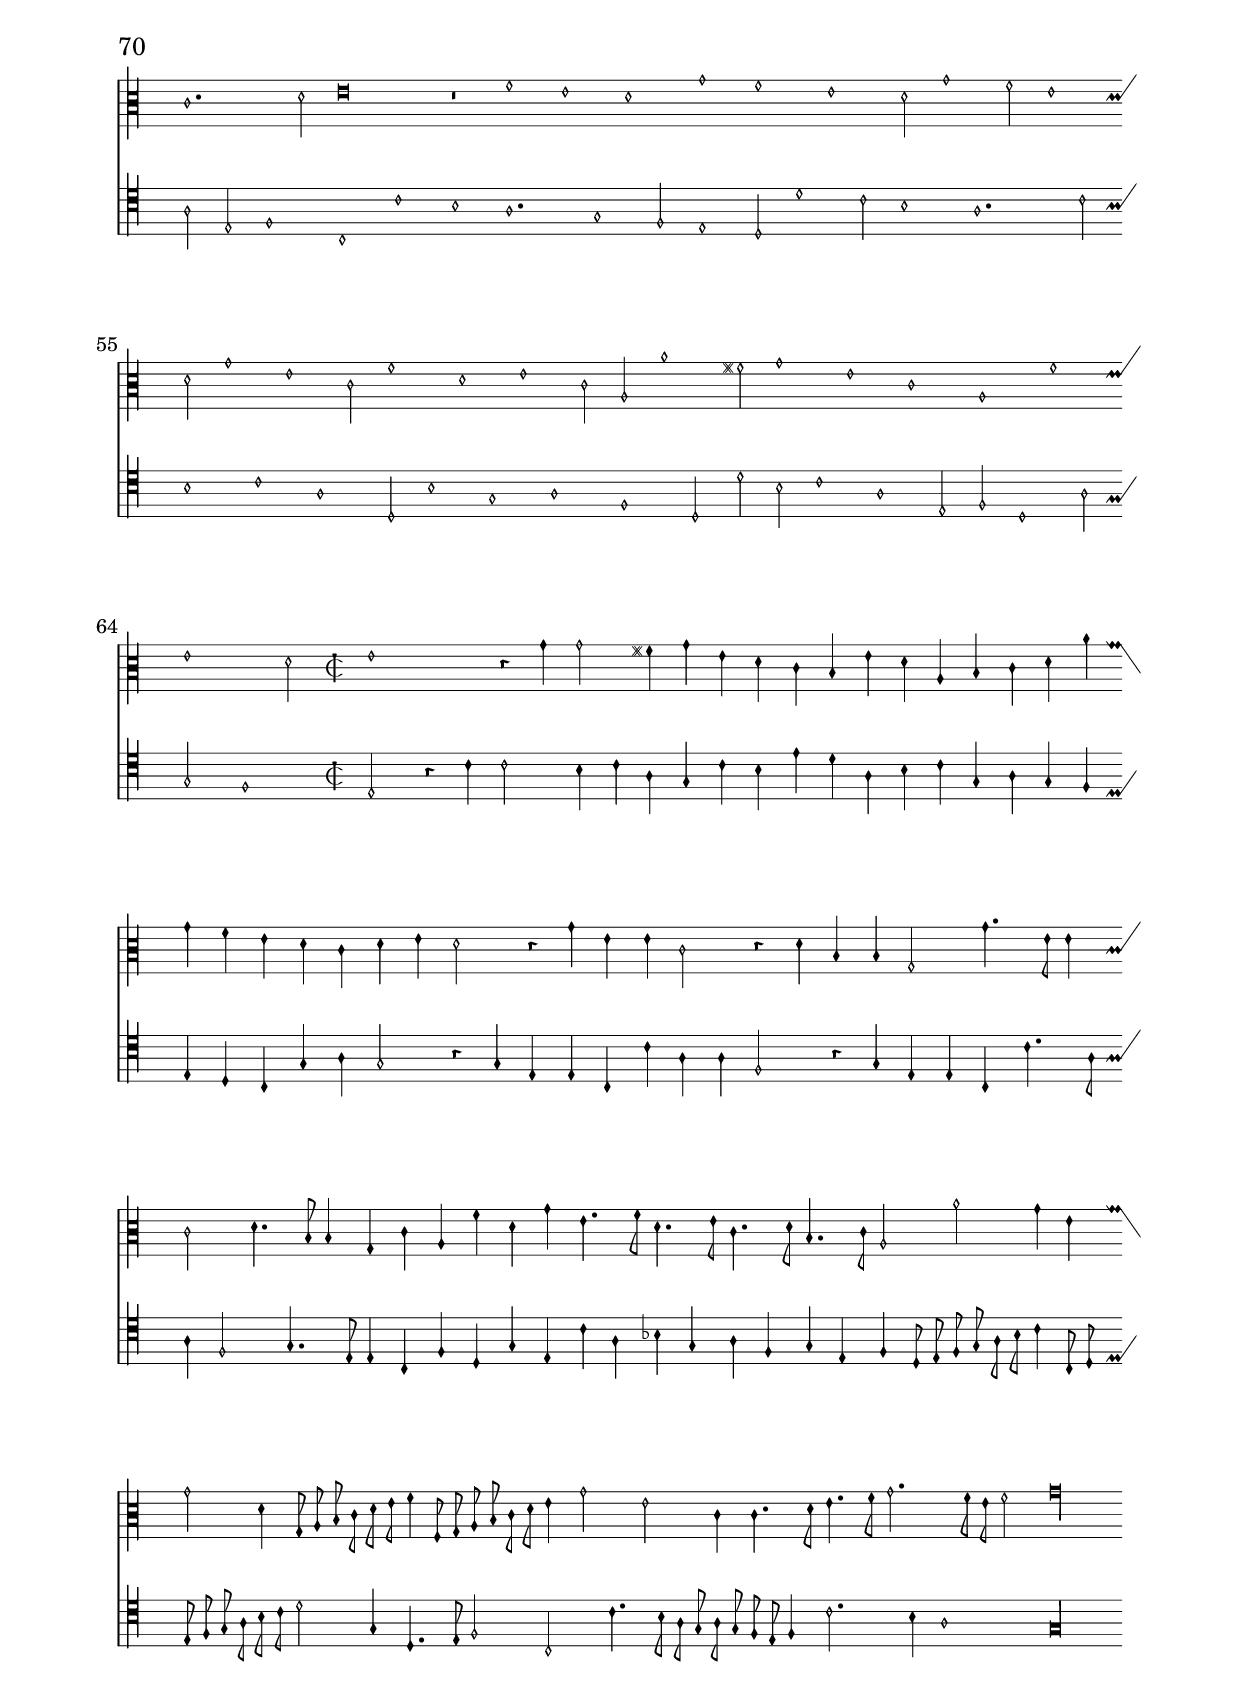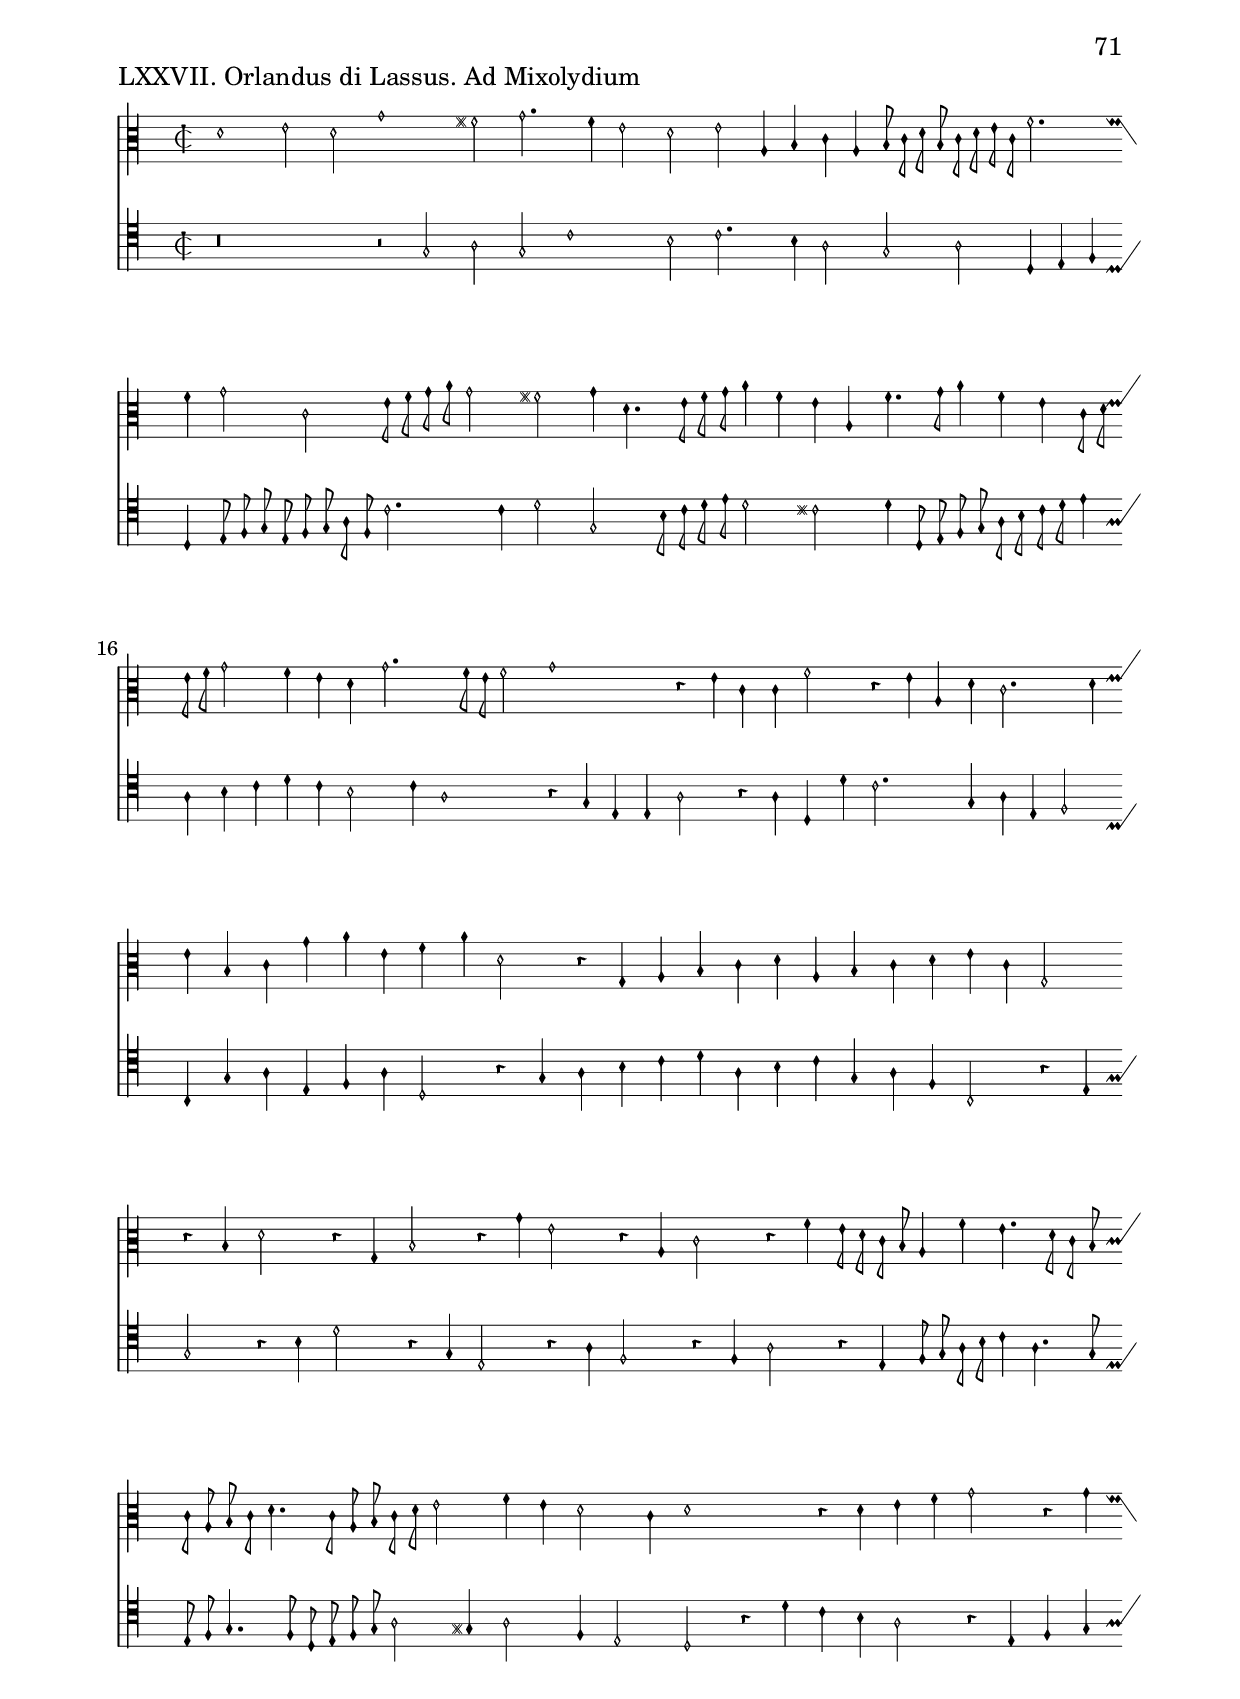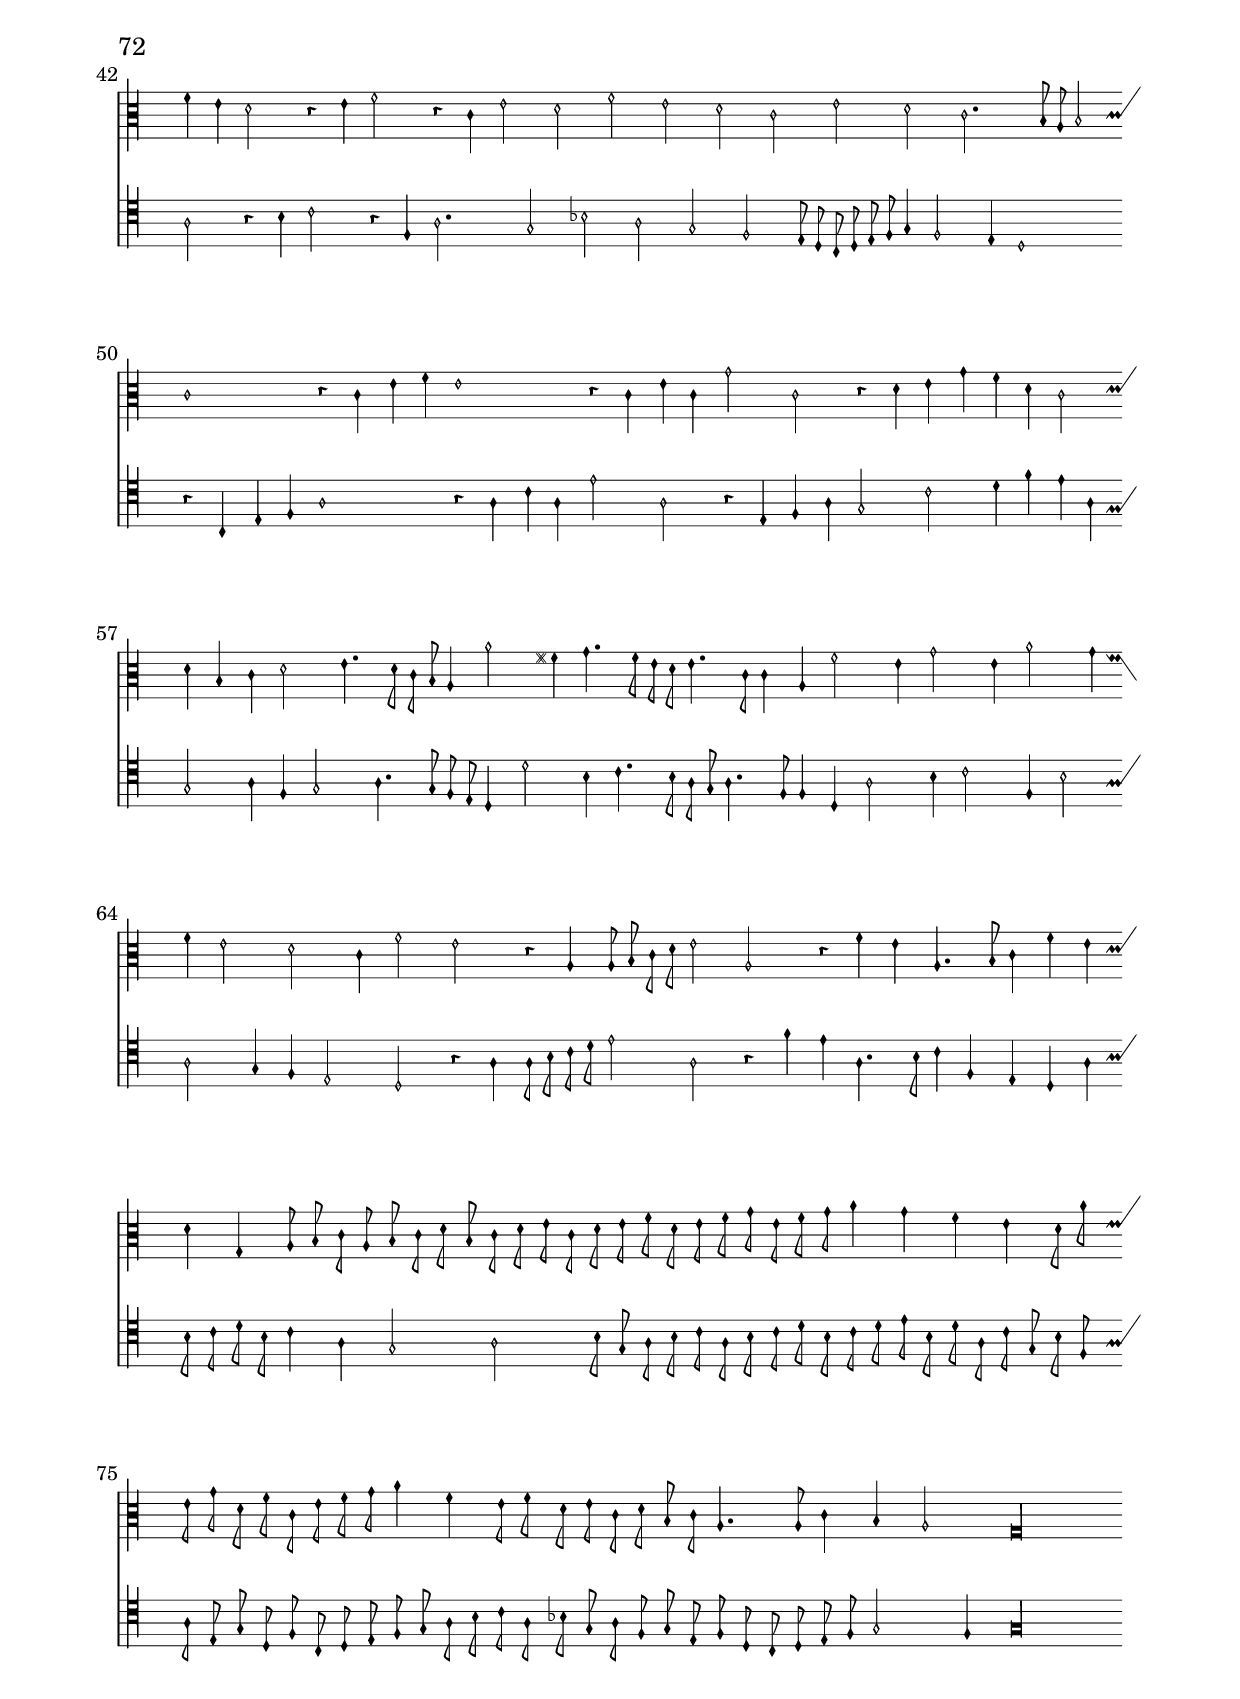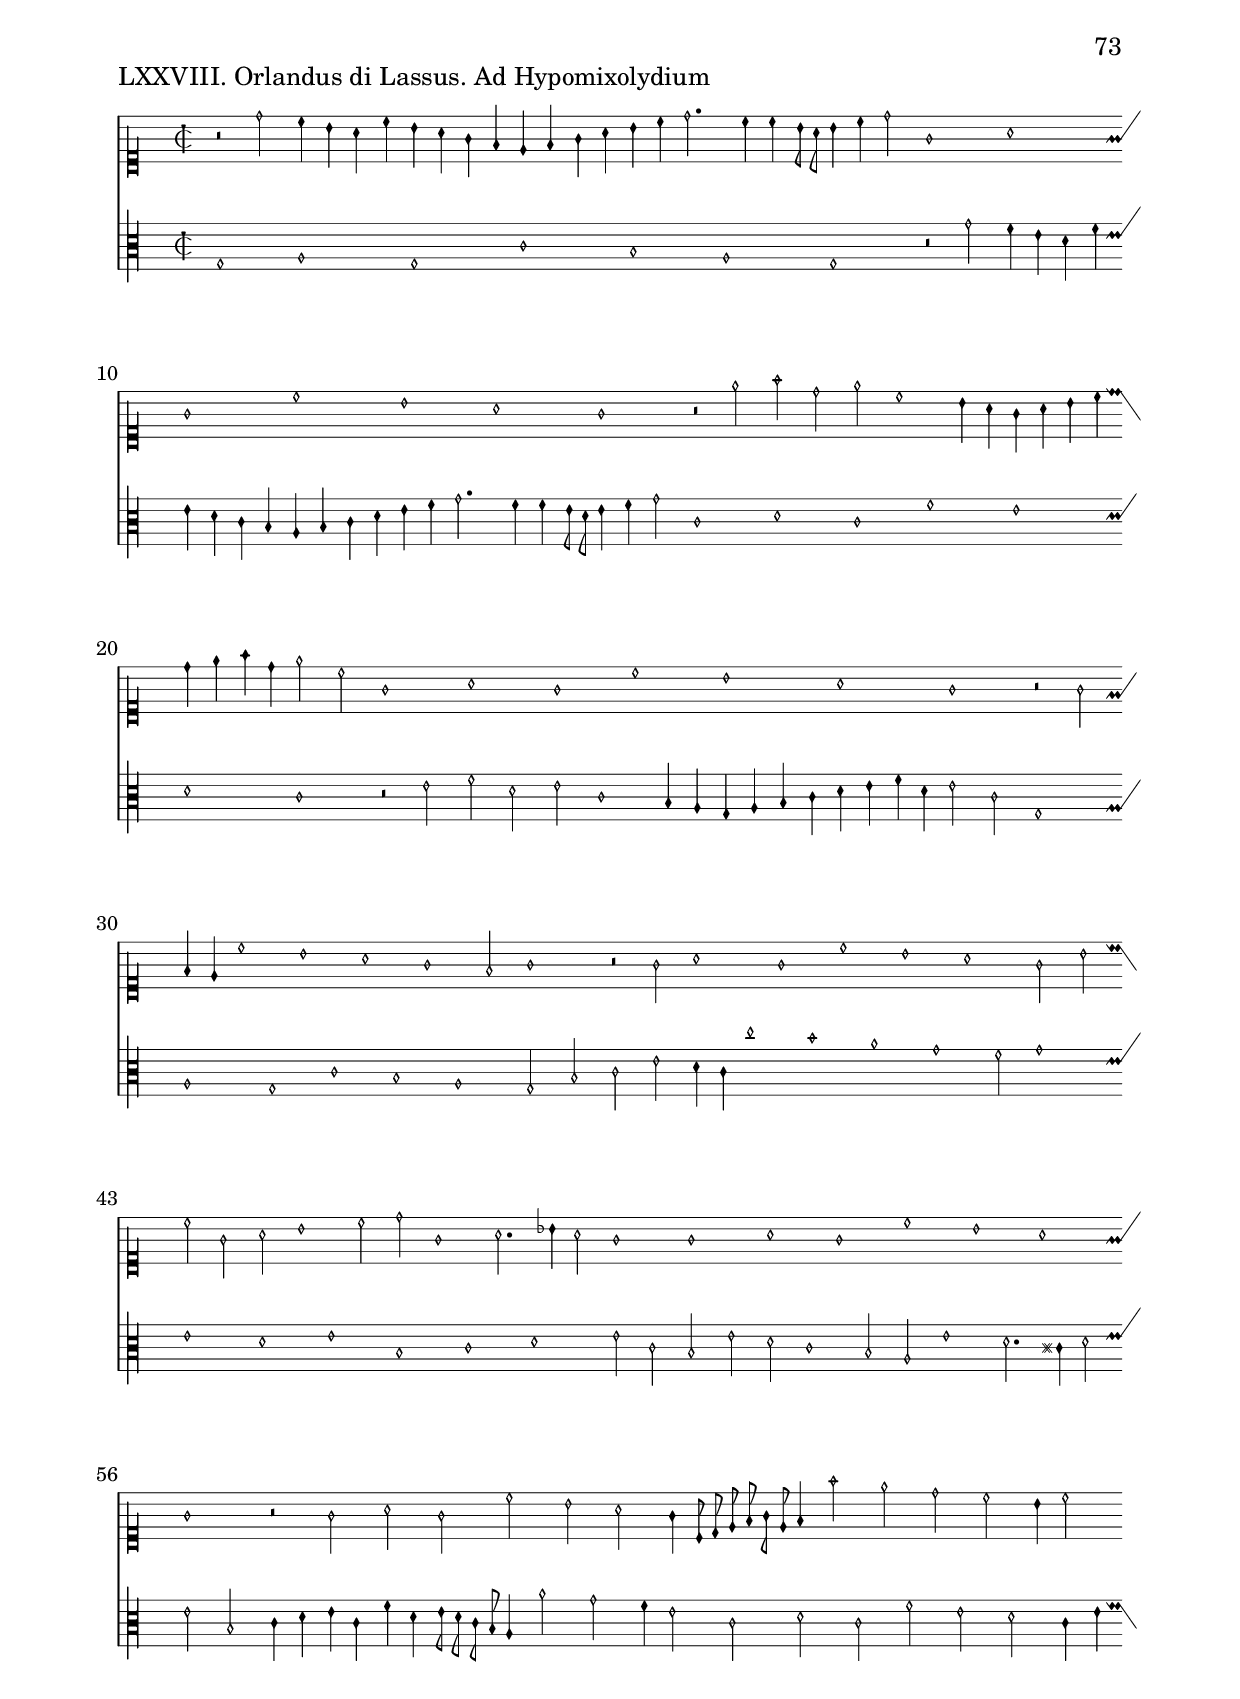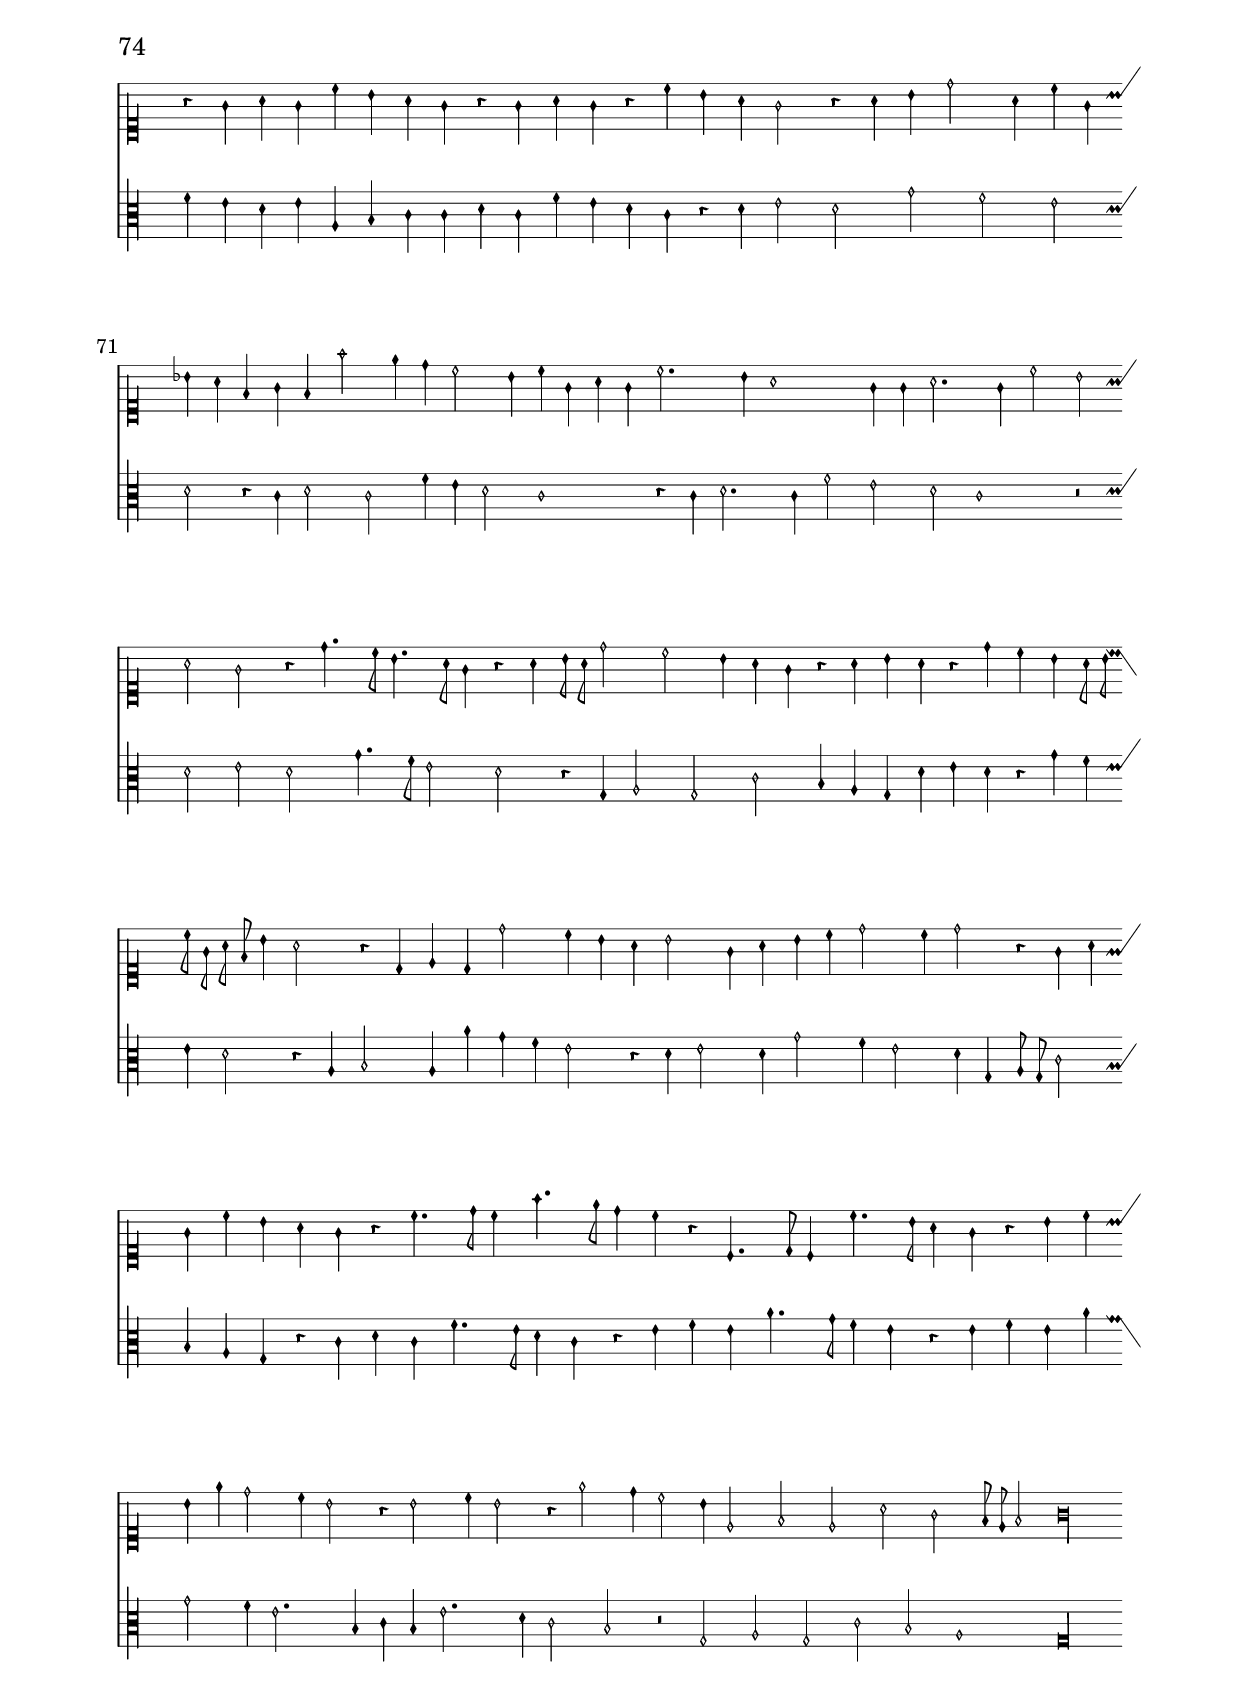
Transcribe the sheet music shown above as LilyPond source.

\version "2.8.8"

#(set-global-staff-size 22)

\paper {   
  #(set-paper-size "a4")
  ragged-last-bottom = ##f
  print-page-number = ##t
  first-page-number = #51
  page-top-space = 0\mm
  line-width = 17\cm
  top-margin = 10\mm
  bottom-margin = 10\mm
  after-title-space = 2\mm
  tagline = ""
 }

\score {
	<<
 \new MensuralStaff
    \relative c' {
	\clef "petrucci-g"
	\time 2/2 
	                   
	r\breve |   % 3
	R1 | d'1 |   % 5
	d2 d | c e |   % 7
	d4 c b a | b1 |   % 9
	a | r2 g |   % 11
	g g | f a |   % 13
	g4 f e d | e1 |   % 15
	d4 d' c a | b a d2.  % 17
	c8 b c2 | d f1  % 19
	e2 | d c4 a4.  % 21
	b8 c d e4 f4. e8 d c d4 e2  % 23
	a,4. b8 c d | e f g e f e d e |   % 25
	d4 c2 b4 | c1.  % 27
	d2 | e4 c4. b8 c d |   % 29
	e4 f2 e4 | d2 c4. b8 |   % 31
	a2 g4 f8 g | a b c2 b4 |   % 33
	a g2 f4 | g4. a8 b4 g |   % 35
	a8 b c d e4 c | d8 c d e f4 e4.  % 37
	d8 d2 c4 | d2 g, |   % 39
	d'2. d4 | c e d8 c b a |   % 41
	b2 a | r4 g4. a8 b c |   % 43
	d4 d,8 e f g a b | c2 b4 a2  % 45
	g2 f4 | g2 d'2.  % 47
	d4 b2 | c a |   % 49
	b4. c8 d b e4. d8 d2 c4 |   % 51
	d e2 c4 | d2 b4 c2  % 53
	a4 b2 | r4 g c1  % 55
	b2 | a d,4 d'2  % 57
	c2 a4 | b2 a4. b8 |   % 59
	c4 d g4. g8 | f4 a g8 f e d |   % 61
	e2 d | r4 c c c |   % 63
	b d c8 b a g | a2 g |   % 65
	r4 f' f f | e g f8 e d c |   % 67
	d2 c4 e | d8 c b a b2 |   % 69
	a d4. c8 | b4 a4. g8 g2  % 71
	f4 g d'4. c8 b a b a g f |   % 73
	e d g2 f4 | g\longa }

 \new MensuralStaff
     \relative c' {
	\clef "petrucci-c3"
	\time 2/2 
	                   
	d1 | d2 d |   % 3
	c e | d4 c b a |   % 5
	b1 | a2 c |   % 7
	g g' | g g |   % 9
	f a | g4 f e d |   % 11
	e1 | d |   % 13
	r2 g | g g |   % 15
	f a | g4 f e d |   % 17
	e1 | d4 d,4. e8 f g |   % 19
	a4 b c2. b4 a2 |   % 21
	d c4 d | bes!4. a8 g2 |   % 23
	a f8 g a b | c4 e d8 c d e |   % 25
	f e d c d2 | c4. d8 e4 f2  % 27
	e4 d2 | c4. b8 a2 |   % 29
	g4 f8 g a b c2 b4 c a |   % 31
	d2 r4 d2 c4 f, g |   % 33
	a b c d | e2 d4 c |   % 35
	f2 e | d8 e f g a4 g2  % 37
	f4 e2 | d4. d8 c4 e |   % 39
	d8 c b a b2 | a r4 g4.  % 41
	a8 b c d2 | e4 c e2 |   % 43
	d8 e f g a4. g8 | f4 e d c2  % 45
	b4 a2 | g1 |   % 47
	r2 g' | e f |   % 49
	d4. e8 f d g4 | f g e2 |   % 51
	d4 g a2 | f4 a2 e4 |   % 53
	f2 d4 e2 c4 r c |   % 55
	f e2 d2 c4 d4. c8 |   % 57
	b4 c a2 | g4 g'2 f  % 59
	d4 e2 | d r4 c |   % 61
	c c b d | c8 b a g a2 |   % 63
	g r4 f' | f f e g |   % 65
	f8 e d c d4. d8 | c4 e d8 c b a |   % 67
	b2 a | r4 g g g |   % 69
	d'4. c8 b4 a | b c d b |   % 71
	a2 g | g'4. f8 e4. d8 |   % 73
	c b a g a2 | g\longa }
 >>
\header { piece = "LXVI. Lupacinus. Ad Mixolydium" breakbefore = ##t }
\layout {
	indent = 0.0 \mm
	system-count = #12
      }
}

\score {
	<<
 \new MensuralStaff
    \relative c' {
	\clef "petrucci-g"
	\time 2/2 
	                   
	R1 | d'4. c8 b c d b |   % 3
	cis!4 d g,8 a b g | a4 b c8 d e f |   % 5
	g e f4 e d | e d8 c b4 d8 c |   % 7
	b c d b c4 d | g,4. a8 b c d4.  % 9
	c8 b a b c d4 | a4. b8 c d e f |   % 11
	g4. f16 e d8 e f4 | c d g, g'4.  % 13
	f8 g e f4 g4. f8 e d c b a4 |   % 15
	d4. c8 d b c2 b4 b a8 g |   % 17
	a4 b a d4. c8 b c d b c d |   % 19
	e f g4 f d | e c4. b8 a4 |   % 21
	g f8 g a b c d | e4 a, d4. c8 |   % 23
	b a g4. a8 b g | a4 d b g8 a |   % 25
	b c d e f d e f | g4 g,8 a b c d b |   % 27
	c b a g f4 d8 e | f g a4 r d |   % 29
	b g8 a b c d b | c d e f g f e d |   % 31
	c4 f2 e4 | d2. c4 |   % 33
	b8 c d b c d e4. d8 d2 c4 |   % 35
	b a g8 a b c | d4 a4. b8 c a |   % 37
	b c d4 g, g'4. f8 e4 d c |   % 39
	b a8 g a4 d | b g8 a b c d b |   % 41
	c d e f g4. f8 | e4 d c b |   % 43
	a g2 f4 | g\longa }

 \new MensuralStaff
     \relative c' {
	\clef "petrucci-c3"
	\time 2/2 
	                   
	g'4. f8 e f g e | f4 g g,8 a b g |   % 3
	a4 b c g | d'2 r4 c4.  % 5
	b8 a b c a b4 | c d e fis! |   % 7
	g2 r4 g4. f8 e f g e f4 |   % 9
	g g,4. a8 b c | d e f g a4. g16 f |   % 11
	e8 f g4. f16 e d8 e | f2 e4. d8 |   % 13
	c d e c d4 e | g a4. g8 f e |   % 15
	d c b a b g a b | c d e f g4 e |   % 17
	fis! g2 fis4 | g4. e8 f g a4.  % 19
	g16 f e4 f g | c,4. b8 a b c a |   % 21
	b c d e f4 e | c d4. c8 b c |   % 23
	d b c d e f g2 f4 g4. f8 |   % 25
	e4 d8 c d4 c4. d8 e f g e f g |   % 27
	a4 f d8 e f g | a4 a, c d |   % 29
	g, g'4. e8 f g | c,2 r4 c |   % 31
	a f8 g a b c a | b c d e f g a2  % 33
	g4 a g2 f4 e2 |   % 35
	r4 d b g8 a | b c d e f d e f |   % 37
	g2 e4 c8 d | e f g e f g a2  % 39
	g2 f4 | g4. f8 e4 d |   % 41
	e8 d c d e f g2 f4 e d |   % 43
	c b a2 | g\longa }
 >>
\header { piece = "LXVII. Stephan Felis. Ad Mixolydium" breakbefore = ##t }
\layout {
	indent = 0.0 \mm
	system-count = #12
      }
}

\score {
	<<
 \new MensuralStaff
    \relative c'' {
	\clef "petrucci-c1"
	\time 2/2 
	                   
	R1 | a2 d,4 d' |   % 3
	c8 b a g f4 f | bes!4. a8 g f g2  % 5
	c,2 f4 | e2 d4 a' |   % 7
	a4. g8 f4 a | a4. g8 f4 c' |   % 9
	c4. b8 a4 c | f, g8 a bes!2 |   % 11
	a a2. d4 c4. c8 |   % 13
	b4 a8 b c a d c | b c a b g a g4 |   % 15
	a2 a | e4 g4. g8 a4 |   % 17
	b2 e, | r4 e2 f  % 19
	e2 f e4 d2 |   % 21
	c4 e2 g d4 e f |   % 23
	g2 e4 b' | c2 b4 c2  % 25
	b4 a2 | g c |   % 27
	a4 b2 a4 | d, e f2 |   % 29
	e1 | e4 e4. e8 cis!4 |   % 31
	d e2 a4 | a4. a8 fis!4 g |   % 33
	a d2 c b4 a2 |   % 35
	a4 a2 g f4 e2 |   % 37
	d4 d2 c f4 e2 |   % 39
	d r4 a' | g f e2 |   % 41
	d4 d'2 c b4 a4. b8 |   % 43
	c b d4. c16 b c8 g | bes!4 a2 a  % 45
	g2 f4 | e d r a' |   % 47
	g f e d8 d | cis!4 d e e4.  % 49
	e8 cis!4 d e2 a4 a4. a8 |   % 51
	fis!4 g a d2 c2 b4 |   % 53
	a2 a4 a2 g2 f4 |   % 55
	e2 d4 d2 c2 f4 |   % 57
	e2 d | r4 a' g f |   % 59
	e2 d4 d'2 c2 b4 |   % 61
	a4. b8 c b d4. c16 b c8 g bes!4 a2  % 63
	a2 g f4 e d |   % 65
	r a' g f | e d8 d cis!4 d |   % 67
	r2 a' | g f |   % 69
	e1 | d\longa
	\bar "|."
}

 \new MensuralStaff
     \relative c' {
	\clef "petrucci-c3"
	\time 2/2 
	                   
	d2 a4 a' | f8 e d c bes!4 bes |   % 3
	f'4. e8 d c d2 g,2 b4 |   % 5
	c4. d8 e a, d2 cis!4 d2 |   % 7
	r4 d d4. e8 | f4 f, f4. g8 |   % 9
	a4 f f'4. e8 | d a bes! a g f g4 |   % 11
	f f'2 c4 | d4. d8 e4 f8 e |   % 13
	d e c d e d f e | d f c d b a b4 |   % 15
	a a2 d4 | c4. c8 b4 a2  % 17
	g4 a1 a2 |   % 19
	c g4 a | b c4. b16 a b4 |   % 21
	c1 | b2 c |   % 23
	b4 c2 b4 | a8 b c d e4. d8 |   % 25
	e f g2 f4 | r g e f2  % 27
	d4 g, a | bes! a8 g d'1  % 29
	cis!2 | r4 a a4. a8 |   % 31
	fis!4 g a2 | r4 d2 c  % 33
	b4 a4. b8 | c a d4. b8 c d16 e |   % 35
	f2 e | r4 a, a4. a8 |   % 37
	fis!4 g a r | d2 c |   % 39
	b4 a2. | b8 c d4. c16 b c8 g |   % 41
	bes2 a4 a'2 g2 f4 |   % 43
	e d e2 | d4 d d4. d8 |   % 45
	b4 c d d | c b a a |   % 47
	r a' g f | e d r a |   % 49
	a4. a8 fis4 g | a2 r4 d2  % 51
	c2 b4 | a4. b8 c a d4.  % 53
	c8 c d16 e f2 | e r4 a, |   % 55
	a4. a8 fis4 g | a2 r4 d2  % 57
	c2 b4 | a4. b8 c b d4.  % 59
	c16 b c8 g bes2 | a4 a'2 g  % 61
	f4 e d | e2 d4 d |   % 63
	d4. d8 b4 c | d d c b |   % 65
	a a r a' | g f e d |   % 67
	r d2 c2 b4 a4. b8 |   % 69
	c a d2 c4 | d\longa
	\bar "|."
}
 >>
\header { piece = "LXVIII. Cornelius Verdung. Ad Hypodorium" breakbefore = ##t }
\layout {
	indent = 0.0 \mm
	system-count = #12
      }
}

\score {
	<<
 \new MensuralStaff
    \relative c' {
	\clef "petrucci-c1"
	\key f \major
	\time 2/2 
	                   
	R1 | f2 f4 g |   % 3
	a bes c2 | r c |   % 5
	c4 bes a g | f f a8 g a bes |   % 7
	c2. bes8 a | bes4 c a g |   % 9
	g2 r4 g | bes8 a bes c d2.  % 11
	c8 bes c4 d | bes a a1  % 13
	r2 | c1 |   % 15
	bes2 bes1 r2 |   % 17
	bes1 | a2 a1  % 19
	r2 | a1 |   % 21
	g2 g1 r2 |   % 23
	g1 | f2 f1  % 25
	r4 e | f g r f |   % 27
	g a r c2 g2 bes  % 29
	a8 g f2. g4 a2 |   % 31
	a4 g c bes | a g f2.  % 33
	e8 d e2 | f1 |   % 35
	r2 f | r4 f d8 c d e |   % 37
	f e f g a g a bes | a2 a1  % 39
	g4 f | g1.  % 41
	f2 | e1 |   % 43
	R1 | c'2 c4 d |   % 45
	c d c2 | c\breve  % 47
	c1 |   % 49
	g2. f4 | g f g2 |   % 51
	f f | g a |   % 53
	bes g | a r |   % 55
	c bes | a g |   % 57
	bes a | a b |   % 59
	c4 c d2 | r4 c bes a |   % 61
	g g f d | e2 fis |   % 63
	g4 g a2 | r4 d c bes |   % 65
	a a g d | e2 fis |   % 67
	g4 g a a2 g2 f4 |   % 69
	f e8 d e4 e | f\longa }

 \new MensuralStaff
     \relative c' {
	\clef "petrucci-c3"
	\key f \major
	\time 2/2 
	                   
	f2 f4 e | d c bes2 |   % 3
	r f | f4 g a bes |   % 5
	c2 r4 c | d8 c d e f2.  % 7
	e8 d e4 f | d c c2 |   % 9
	r4 c e8 d e f | g2. f8 f |   % 11
	f4 g es! d | d1 |   % 13
	r2 f1 es!2 |   % 15
	e1 | r2 e1  % 17
	d2 | d1 |   % 19
	r2 d1 c2 |   % 21
	c1 | r2 c1  % 23
	bes2 | bes1 |   % 25
	r4 a bes c | r bes c d |   % 27
	r f2 c es!2 d8 c |   % 29
	d2 d4 d | c bes a g |   % 31
	f g a bes | a bes a g8 f |   % 33
	g2 g1 f'2 |   % 35
	r4 f d8 c d e | f e f g a2 |   % 37
	d,1 | c4 bes c2 |   % 39
	c1 | bes |   % 41
	a\breve |   % 43
	f'\breve. | r2 f2.  % 47
	e4 f e | f2 c |   % 49
	r4 c c d | e f2 e4 |   % 51
	f2 r4 bes,2 c2 d  % 53
	es!2 c d2 f  % 55
	es!2 d c2 es!  % 57
	d4 c bes | a a g g' |   % 59
	f e d d | c c d2 |   % 61
	e f4 f | g2 r4 d |   % 63
	c bes a a | g2 r4 g |   % 65
	a2 b | c4 c d2 |   % 67
	r c | bes a |   % 69
	g g | f\longa }
 >>
\header { piece = "LXX. Andreas Pevernage. Ad Hypoionicum" breakbefore = ##t }
\layout {
	indent = 0.0 \mm
	system-count = #12
      }
}

\score {
	<<
 \new MensuralStaff
    \relative c' {
	\clef "petrucci-c1"
	\key f \major
	\time 2/2 
	                   
	R1 | f4 f bes2 |   % 3
	a4 a c8 bes a g | f2 c4 c |   % 5
	c2 c4 e | d1 |   % 7
	c2 r4 c' | c c4. bes8 a4 |   % 9
	f2 r4 g8 a | bes2 r4 a8 bes |   % 11
	c2 r4 bes8 c | d2 c |   % 13
	bes a4. g16 f | g1 |   % 15
	f2 f4 g | a2 a4 bes |   % 17
	c2 r4 c2 g4 g8 a bes c |   % 19
	d2 r4 d2 a4 a8 g a bes |   % 21
	c2 r4 a2 a4 f8 g f e |   % 23
	d2 d'4 d | d8 c bes a g2 |   % 25
	r4 g2 a4 | bes c4. bes8 a g |   % 27
	a2 bes4 a2 g8 f g2 |   % 29
	a r4 a | g f c' c |   % 31
	d2 c8 bes a g | f2 r4 c' |   % 33
	c c d c8 bes | a4 c bes a8 g |   % 35
	a g a f g2 | f r4 g |   % 37
	a4. g8 fis!4 fis | g8 f g f e d e d |   % 39
	c2 r4 c' | d4. c8 b!4 b |   % 41
	c8 bes c bes a g a g | f2 r4 bes2  % 43
	a4 c2 | bes4 bes a2 |   % 45
	r4 g2 fis!4 | a2 g4 g |   % 47
	f2 r4 c'2 b!4 d2 |   % 49
	c4 c bes2 | r4 g2 e4 |   % 51
	g2 f4 f | e2 r4 g |   % 53
	a4. g8 fis!4 fis | g8 f g f e d e d |   % 55
	c2 r4 c' | d4. c8 b!4 b |   % 57
	c8 b c b a g a g | f2 r4 bes2  % 59
	a4 c2 | bes4 bes a2 |   % 61
	r4 g2 fis!4 | a2 g4 g |   % 63
	f2 r4 c'2 b!4 d2 |   % 65
	c4 c bes2 | r4 f2 e4 |   % 67
	g2 f4 f | e g2 f4 |   % 69
	a g8 a bes g a4. g8 f2 e4 |   % 71
	f\longa }

 \new MensuralStaff
     \relative c' {
	\clef "petrucci-c3"
	\key f \major
	\time 2/2 
	                   
	f4 f c2 | d4 d bes8 c d e |   % 3
	f2 f,4 f | f2 f4 f |   % 5
	a8 g a bes c2. bes8 a b!2 |   % 7
	c1 | r4 f f f4.  % 9
	e8 d4 c2 | r4 d8 e f2 |   % 11
	r4 e8 f g2 | r4 f8 g a4 a2  % 13
	g2 f e8 d e2 |   % 15
	f1 | f,4 g a2 |   % 17
	a4 bes c2 | r4 c2 g4 |   % 19
	g8 a bes c d2 | r4 d2 a4 |   % 21
	a8 g a bes c2 | r4 d2 d4 |   % 23
	d8 c bes a g2 | g'4 g g8 f e d |   % 25
	c2 c | d4 e f4. e8 |   % 27
	d c d2 c4 | bes1 |   % 29
	a | r4 d e f |   % 31
	bes, bes a2 | bes8 c d e f1  % 33
	r4 f | f f g f8 e |   % 35
	d4 f e8 d e c | d2 c |   % 37
	r4 c d4. c8 | b!4 b c8 b c b |   % 39
	a g a g f2 | r4 f' g4. f8 |   % 41
	e4 e f8 e f e | d c d c bes2 |   % 43
	r4 f'2 e4 | g2 f4 f |   % 45
	e2 r4 d2 cis!4 es!2 |   % 47
	d4 d c2 | r4 g'2 fis!4 |   % 49
	a2 g4 g | f2 r4 c2  % 51
	b!4 d2 | c4 c bes2 |   % 53
	r4 c d4. c8 | b!4 b c8 b c b |   % 55
	a g a g f2 | r4 f' g4. f8 |   % 57
	e4 e f8 e f e | d c d c bes2 |   % 59
	r4 f'2 e4 | g2 f4 f |   % 61
	e2 r4 d2 cis!4 es!2 |   % 63
	d4 d c2 | r4 g'2 fis!4 |   % 65
	a2 g4 g | f2 r4 c2  % 67
	b!4 d2 | c4 c bes2 |   % 69
	r4 g2 f4 | a2 g4 g |   % 71
	f\longa }
 >>
\header { piece = "LXXI. Andreas Pevernage. Ad Hypoionicum" breakbefore = ##t }
\layout {
	indent = 0.0 \mm
	system-count = #12
      }
}

\score {
	<<
 \new MensuralStaff
    \relative c' {
	\clef "petrucci-g"
	\time 2/2 
	                   
	r2 e'1 b2 |   % 3
	cis! d | d8 c b c d b c a |   % 5
	b g a b g a b c | d b c a b2 |   % 7
	a r4 a | gis! a c2.  % 9
	c4 c8 b a g | a2 a |   % 11
	r4 c2 a4 | f1 |   % 13
	f2 f | g1 |   % 15
	a | d2. b4 |   % 17
	g8 a b c d c a b | c b a g a b c4.  % 19
	b8 a2 g4 | a1 |   % 21
	r4 a8 a a2 | gis!4 a b gis! |   % 23
	a b c2 | c r4 c |   % 25
	d d c8 d e c | d4 g,8 a b g a b |   % 27
	c2 r4 g | c b a g |   % 29
	d'2 e | r4 d c b |   % 31
	a8 f' e d c4 d | e2 d |   % 33
	r4 d, d8 e f g | a g a b c2 |   % 35
	b r4 d | d c8 b a g f e |   % 37
	d4 d' g, g8 g | a2 a |   % 39
	r4 c b8 a g a | b c d e f4. e16 d |   % 41
	c2 r4 e2 d4. d8 c4 |   % 43
	c b8 b d2 | a4 c b b |   % 45
	a4. a8 a4 a | b g a2 |   % 47
	a r4 e' | d d cis!4. cis8 |   % 49
	c4 c d b | c2 c |   % 51
	r4 e d d | c4. c8 b4 b |   % 53
	a4. c8 c4 c | d b a8 b c d |   % 55
	e4. d8 c4 b | a b a4. g8 |   % 57
	f4. e8 d4. e8 | f4. g8 a4. g8 |   % 59
	f4 a bes! a | g a2 g4 |   % 61
	a\longa }

 \new MensuralStaff
     \relative c' {
	\clef "petrucci-c2"
	\time 2/2 
	                   
	a'1 | e1.  % 3
	f2 | g g4 e8 f |   % 5
	g e f d e c d e | f g a2 gis!4 |   % 7
	a1 | r4 f e f |   % 9
	a2. f4 | f8 e d c d2 |   % 11
	a r4 f'2 d4 bes!1  % 13
	bes2 | bes! c1  % 15
	d g2.  % 17
	e4 d8 e f g | a g f e d4 c8 b |   % 19
	a b c a bes!2 | a r4 d8 d |   % 21
	d2 cis!4 d | e cis! d e |   % 23
	f2 f | r4 f f e |   % 25
	d8 e f g a f g e | f d e c d e d4 |   % 27
	c1 | r4 g' d e |   % 29
	fis! g c,2 | d r4 e |   % 31
	f g a8 c b a | g4 a bes!2 |   % 33
	a1 | r4 a, a8 b c d |   % 35
	e d e f g2 | f r4 a |   % 37
	a g8 f e d c b | a4 a' d, d8 d |   % 39
	e2 e | r4 g f8 e d e |   % 41
	f g a b c4. b16 a | g2 r4 a2  % 43
	g4. g8 f4 | f e8 e g2 |   % 45
	d r4 f | e e d4. d8 |   % 47
	d4 d e c | d2 a |   % 49
	r4 a' g g | f2 r4 a |   % 51
	g g f4. f8 | f4 f g e |   % 53
	f2 c | r4 g' f f |   % 55
	e4. e8 e4 e | f d f4. g8 |   % 57
	a4. g8 f4. e8 | d4. e8 f4. e8 |   % 59
	d4. c8 d4. c8 | bes!4 a bes2 |   % 61
	a\longa }
 >>
\header { piece = "LXXII. Andreas Pevernage. Ad Hypoæolium" breakbefore = ##t }
\layout {
	indent = 0.0 \mm
	system-count = #12
      }
}

\score {
	<<
 \new MensuralStaff
    \relative c'' {
	\clef "petrucci-c1"
	\time 2/2 
	                   
	d,2 a' | c4 a g c |   % 3
	b8 a g a b c d2 cis!4 d a2  % 5
	c4 b b | a d8 c b a g2  % 7
	f4 g2 | r4 d a'4. b8 |   % 9
	c4 a g c | b8 a g a b c d4 |   % 11
	a2 g4 f | g2 f4 e |   % 13
	d2 r4 d'2 c4 b d |   % 15
	c4. b16 a g8 a b a | b c d2 c4 |   % 17
	d a c d | c b a g8 e |   % 19
	f g a4. g8 g2 f4 g2 |   % 21
	r4 g f8 e f g | a g a b c4 c |   % 23
	b d4. c16 b a8 b | c4 g4. a8 b c |   % 25
	d4 d,8 e f g a b | c d e4. d8 d2  % 27
	c4 d4. c8 | b a g f e d f e |   % 29
	d4 cis! d2 | a'4. g8 a b c4.  % 31
	b8 c d b c d e | c d e4. d16 c b8 c |   % 33
	d e d2 c4 | d2 r4 a |   % 35
	c4. c8 b4 e4. d8 d4 c2 |   % 37
	b4 c g8 a e f | g4. a8 b a b c |   % 39
	d4 b a d | c4. c8 b4 c4.  % 41
	a8 g f g a b g | a b c d c a c b |   % 43
	a g g2 fis!4 | g\longa }

 \new MensuralStaff
     \relative c' {
	\clef "petrucci-c3"
	\time 2/2 
	                   
	R1 | a2 e' |   % 3
	g4 e d f | e2 d4. d8 |   % 5
	f4 e e d | d8 c b a g a b c |   % 7
	a4. a8 g4 g | d'4. e8 f4 d |   % 9
	c f e1 r4 d2  % 11
	c4 b d | c b a2 |   % 13
	r4 a'2 g4 | f a g4. f8 |   % 15
	e d c d e4. f8 | g f f e16 d e4 e |   % 17
	d2 r4 d | f g f e |   % 19
	d c8 d c b b a16 g | a4. a8 g4 c |   % 21
	b8 a b c d c d e | f4 f e2 |   % 23
	g4. f16 e d8 e f4 | c4. d8 e f g4 |   % 25
	g,8 a b c d e f d | e f g a g f e d |   % 27
	e2 fis!4 g4. f8 e d c b a4 |   % 29
	f' e f d4. c8 d e f4. e8 |   % 31
	f g e f g a f g | a4. g16 f e8 f g2  % 33
	f4 e2 | r4 d f4. f8 |   % 35
	e4 a4. g8 g4 | f2 e4 f |   % 37
	d8 e a, b c4. d8 | e d e f g4 e |   % 39
	d g f4. f8 | e4 f d c2  % 41
	c8 d e c d e | f g a f e f e d |   % 43
	c b a g a4. a8 | g\longa }
 >>
\header { piece = "LXXIII. Bernhardus Klingenstein. Ad Hypomixolydium" breakbefore = ##t }
\layout {
	indent = 0.0 \mm
	system-count = #12
      }
}

\score {
	<<
 \new MensuralStaff
    \relative c' {
	\clef "petrucci-g"
	\time 2/2 
	                   
	g'2 g4 g | a g a b |   % 3
	c2 c | b1 |   % 5
	a | g4 c c c |   % 7
	d4. c8 d4 e | f e4. d8 c b |   % 9
	a4 c2 b a2 g  % 11
	f4 g2 | r4 c d8 e f2  % 13
	e4 d c | b2 a |   % 15
	r4 e' f d | e2 d |   % 17
	r4 a bes! g | a2 g |   % 19
	r4 d' e c | d2 c |   % 21
	r4 b c a | b2 a4 g |   % 23
	f g2 f4 | e d g g8 g |   % 25
	a g a b c4 c | b2 a |   % 27
	g4 g8 g a g a b | c4 c b g |   % 29
	a d2 c4 | b a2 g  % 31
	fis!4 g4. a8 | b a b c d2 |   % 33
	c4 b a c | b a g f |   % 35
	e2 d4 a' | e' d c b |   % 37
	a c b a | g4. a8 b a b c |   % 39
	d c d e f4 e4. d8 d2 c4 |   % 41
	d2 r4 g | f e d f |   % 43
	e d c b | a f' e d |   % 45
	c e d c | b a4. g8 f e |   % 47
	d4 d' c b | a c b a4.  % 49
	g8 g2 fis!4 | g2 r4 d'2  % 51
	c4 b a | c b4. a8 a4.  % 53
	g8 g2 fis!4 | g\longa }

 \new MensuralStaff
     \relative c' {
	\clef "petrucci-c3"
	\time 2/2 
	                   
	R1 | d2 d4 d |   % 3
	e d e f | g g, g g |   % 5
	a g a b | c2 c |   % 7
	b1 | a |   % 9
	r4 f2 g a4 bes!2 |   % 11
	a r4 c | d8 e f4. e8 d2  % 13
	c4 b a | e'2 f4 d |   % 15
	e2 d | r4 a bes! g |   % 17
	a2 g | r4 d' e c |   % 19
	d2 c | r4 g a f |   % 21
	g2 a | g8 a b c d4 e |   % 23
	d c d2 | g,1 |   % 25
	d'4 d8 d e d e f | g4 g, a8 g a b |   % 27
	c4. b8 c4 f,8 g | a b c d e2 |   % 29
	a,4 b g a | b c d e |   % 31
	d2 g,1 g4 d' |   % 33
	e g f e | d f e d2  % 35
	c4 b a | c b a g |   % 37
	f f' g d | e8 d e f g4 g,4.  % 39
	a8 b c d4 e | f g e2 |   % 41
	d4 g f e | d c d4. d8 |   % 43
	c4 b a e' | f d c b |   % 45
	a c d e8 f | g e f4 d4. c8 |   % 47
	b a g4 r g' | f e d f |   % 49
	e4. d8 c4 d | g, g' e g |   % 51
	f e d f | e d2 c4 |   % 53
	b g a2 | g\longa }
 >>
\header { piece = "LXXIV. Incertus Autor. Ad Mixolydium" breakbefore = ##t }
\layout {
	indent = 0.0 \mm
	system-count = #12
      }
}

\score {
	<<
 \new MensuralStaff
    \relative c' {
	\clef "petrucci-g"
	\time 2/2 
	                   
	d'2 b4 c | d4. c8 b a g4 |   % 3
	g g e f | g4. f8 e d c4 |   % 5
	c' a b c4. b8 a g a4. g8 |   % 7
	f e d4 d' b | c d4. e8 f4.  % 9
	e8 d c d c b4 | a g2 fis!4 |   % 11
	g d' e d | b2 c4 d |   % 13
	d e d b | c d e c |   % 15
	b2 a2. b4 c b2  % 17
	a2 g4 | a2 r4 d |   % 19
	d d b d | c2 b1  % 21
	r4 d2 c2 b  % 23
	a2 d4 | d d e c |   % 25
	d d g g | e g f2 |   % 27
	e r4 d | d d b d |   % 29
	c2 b | r4 b c a |   % 31
	b g g a | b g d'2 |   % 33
	c4 a c2 | g r4 c |   % 35
	c d e c | g'2 f4 d |   % 37
	f e2 c4 | e d2 g,4 |   % 39
	d' c2 f,4 | c' b2 g4 |   % 41
	g a b g | d'4. b8 c4 b2  % 43
	a4 g g' | f8 d f4 e8 c e4 |   % 45
	g f8 d f4 e8 c | e4 d8 b d4 c8 a |   % 47
	c2 a4 e' | d b d2 |   % 49
	c4 a c2 | b4 g b2 |   % 51
	a4 f a2 | g8 e g4 f8 d f4 |   % 53
	e e' d8 b d4 | c8 a c4 b8 d b4 |   % 55
	a f a2 | g4 g'2 e4 |   % 57
	f2 g4 g, | d'2. c4 |   % 59
	b a c4. b8 | a4 g2 fis!4 |   % 61
	g\longa }

 \new MensuralStaff
     \relative c' {
	\clef "petrucci-c3"
	\time 2/2 
	                   
	r4 g'2 e4 | f g4. f8 e d |   % 3
	c4 c2 a4 | b c4. b8 a g |   % 5
	f4 f' d e | f4. e8 d c d4.  % 7
	c8 b a g4 g' | e f g d |   % 9
	d d b2 | c d |   % 11
	g,1 | r4 d' e d |   % 13
	b c d g, | a g e f |   % 15
	g8 a b c d c d e | f4 e c d |   % 17
	e f e2 | d4 a d d |   % 19
	b2 g | a8 b c d e f g4 |   % 21
	g g e g | f2 e |   % 23
	d d4 d | b d c2 |   % 25
	b r4 e | e e f d |   % 27
	e c d8 c b a | g4 g' g g |   % 29
	a f g g, | g g a f |   % 31
	g2 r4 d' | d e f d |   % 33
	a' f2 e2 c2 a4 |   % 35
	a b c a | e' c d d2  % 37
	c4 a c2 bes!4 g bes!2  % 39
	a4 e a2 g4 e2 |   % 41
	g4 f g4. a8 | b2 r4 g |   % 43
	g a b g | d'4. d8 c a c4 |   % 45
	bes!8 g bes!4 a8 f a4 | g g' f8 d f4 |   % 47
	c8 b c d e4 c | g'2 f4 d |   % 49
	f2 e4 f | g e d e |   % 51
	f d cis! d | e2 r4 a |   % 53
	g8 f e d g4 f8 d | f4 e8 c e4 d8 b |   % 55
	d2 c4 a | c2 b4 g |   % 57
	d'2 e | d4. c8 b4 a |   % 59
	g d' e4. d8 | c4 b a2 |   % 61
	g4 c b c | g\longa }
 >>
\header { piece = "LXXV. Incertus Autor. Ad Mixolydium" breakbefore = ##t }
\layout {
	indent = 0.0 \mm
	system-count = #12
      }
}

\score {
	<<
 \new MensuralStaff
     \relative c' {
	\clef "petrucci-c3"
	\key c \major
	\time 2/2 
	                   
	d2. d4 b2 c | d e d b |   % 3
	c1 r2 c | d c a4 b c d |   % 5
	e1 r2 e | f e c4 d e f |   % 7
	g2 c, d4 e c2 | b c r4 e e f |   % 9
	e c f e4. d8 e4 a, d8 c | d e f2 e8 d c2 r4 c |   % 11
	b c c2 r4 e f e | e2 r4 e e8 d c b c2 |   % 13
	a b4. c8 c4. d8 d4. e8 | e2 c d4 b c a |   % 15
	b g g'4. f8 e d c b a4 f'4. e8 e4. d8 d2 c8 b c2 \time 3/2 | 
	d1 f g | a2 g f e g1 |   % 19
	e\breve  r1 | e f e |   % 21
	c2 f1 d2 f e | a g e f e d |   % 23
	e b c1. d2 | e\breve  r1 |   % 25
	f e d | g f e |   % 27
	d2 g1 f2 e1 | d2 g1 e c2 |   % 29
	f1 d e | c2 a a'1 fis!2 g1   % 31
	e1 c a f'1 e d2 \time 2/2 | 
	e1 r4 g g2 | fis!4 g e d c b e d |   % 35
	a b c d a' g f e | d c d e d2 r4 g |   % 37
	e e c2 r4 d b b | g2 g'4. e8 e4 c2 d4.   % 39
	b8 b4 g c a f' d g | e4. f8 d4. e8 c4. d8 b4. c8 |   % 41
	a2 a' g4 e g2 | d4 g,8 a b c d e f4 f,8 g a b c d |   % 43
	e4 g2 e c4 c4. d8 | e4. f8 g2. f8 e f2 |   % 45
	g\longa }

 \new MensuralStaff
     \relative c' {
	\clef "petrucci-c4"
	\key c \major
	\time 2/2 
	                   
	r\breve | r1 g2. g4 |   % 3
	e2 f g a | g e f1 |   % 5
	r2 c' d c | a4 b c d e2 a, |   % 7
	b4 c a2 g a | r4 e e f e c c' a4.   % 9
	g8 a4 d, a'8 g a b c2 b8 a | g4 d f g a e f e |   % 11
	e2 r4 a gis! a a2 | r4 c c8 b a g a4. g8 e4 f2   % 13
	d2 e4. f8 f4. g8 g4. a8 a2 f g4 e f |   % 15
	d e c c'4. b8 a g f e d4 | a'4. g8 g4 f e4. d8 e2 \time 3/2 | 
	d\breve  r1 | f a b |   % 19
	c2 b a g c1 | a\breve  r1 |   % 21
	a bes! a | f2 c'1 a2 c b |   % 23
	a g a e f1 | c c' b |   % 25
	a1. g1 f2 | e1 d2 d'1 c2 |   % 27
	b1 a1. c2 | b1 c a |   % 29
	d,2 b'1 g a f1 d2 d' b |   % 31
	c1 a e2 f | d1 a'2 g f1 \time 2/2 | 
	e2 r4 c' c2 b4 c | a g c b e d a b |   % 35
	c g a g f e d c | g' a g2 r4 g e e |   % 37
	c c' a a f2 r4 g | e e c c'4. a8 a4 f2 |   % 39
	g4. e8 e4 c f d g e | c' a bes! g a f g e |   % 41
	f d8 e f g a b c4 c,8 d e f g a | b c d2 g,4 d4. e8 f2 |   % 43
	c c'4. b8 a g a g f e f4 | c'2. b4 a1 |   % 45
	g\longa }
>>
\header { piece = "LXXVI. Orlandus di Lassus. Ad Mixolydium" breakbefore = ##t }
\layout { 
  indent = 0.0 \mm
  system-count = #12 }
}

\score {
	<<
 \new MensuralStaff
     \relative c' {
	\clef "petrucci-c3"
	\key c \major
	\time 2/2 
	                   
	d1 e2 d | g1 fis!2 g2.  % 3
	f4 e2 d e | a,4 b c a b8 c d b c d e c |   % 5
	f2. f4 g2 c, | e8 f g a g2 fis! g4 d4.  % 7
	e8 f g a4 f e a, f'4. g8 | a4 f e c8 d e f g2 f4 |   % 9
	e d g2. f8 e f2 | g1 r4 e c c |   % 11
	f2 r4 e a, d c2. d4 e b c g' a e |   % 13
	f a d,2 r4 g, a b | c d a b c d e c |   % 15
	g2 r4 b d2 r4 g, | b2 r4 g' e2 r4 a, |   % 17
	c2 r4 f e8 d c b a4 f' | e4. d8 c b c a b c d4. c8 a b |   % 19
	c d e2 f4 e d2 c4 | d1 r4 d e f |   % 21
	g2 r4 g f e d2 | r4 e f2 r4 c e2 |   % 23
	d f e d | c e d c2.  % 25
	b8 a b2 c1 | r4 c e f e1 |   % 27
	r4 c e c g'2 c, | r4 d e g f d c2 |   % 29
	d4 b c d2 e4. d8 c b | a4 a'2 fis!4 g4. f8 e d e4.  % 31
	c8 c4 a f'2 e4 g2 | e4 a2 g4 f e2 d2  % 33
	c4 f2 e r4 a, | a8 b c d e2 a, r4 f' |   % 35
	e a,4. b8 c4 f e d g, | a8 b c a b c d b c d e c d e f d |   % 37
	e f g e f g a4 g f e d8 a' | e g d f c e f g a4 f e8 f d e |   % 39
	c d b c a4. a8 c4 b a2 | g\longa }

 \new MensuralStaff
     \relative c' {
	\clef "petrucci-c4"
	\key c \major
	\time 2/2 
	                   
	r\breve | r2 g a g |   % 3
	c1 b2 c2. b4 a2 g a |   % 5
	d,4 e f d e8 f g e f g a f | c'2. c4 d2 g, |   % 7
	b8 c d e d2 cis! d4 d,8 e | f g a b c d e4 a, b c d |   % 9
	c b2 c4 a1 | r4 g e e a2 r4 a |   % 11
	d, d' c2. g4 a e | f2 c4 g' a e f a |   % 13
	d,2 r4 g a b c d | a b c g a f c2 |   % 15
	r4 e g2 r4 b d2 | r4 g, e2 r4 a f2 |   % 17
	r4 f a2 r4 e f8 g a b | c4 a4. g8 e f g4. f8 d e f g |   % 19
	a2 gis!4 a2 f4 e2 | d r4 d' c b a2 |   % 21
	r4 e f g a2 r4 b | c2 r4 f, a2. g2   % 23
	bes!2 a g f2 e8 d c d e f g4 f2 e4 |   % 25
	d1 r4 c e f | a1 r4 a c a |   % 27
	e'2 a, r4 e f a | g2 c d4 f e a, |   % 29
	g2 a4 f g2 a4. g8 | f e d4 d'2 b4 c4. b8 a g |   % 31
	a4. f8 f4 d a'2 b4 c2 f,4 b2 a g4 f |   % 33
	e2 d r4 a' a8 b c d | e2 a, r4 f' e a,4.  % 35
	b8 c4 f, e d a' b8 c d b | c4 a g2 a b8 g a b |   % 37
	c a b c d b c d e b d a c g b f | 
	a e g d f c d e f g a b c a bes! g |   % 39
	a f g e f d c d e f g2 f4 | g\longa }
>>
\header { piece = "LXXVII. Orlandus di Lassus. Ad Mixolydium" breakbefore = ##t }
\layout { 
  indent = 0.0 \mm
  system-count = #12 }
}

\score {
	<<
 \new MensuralStaff
     \relative c' {
	\clef "petrucci-c1"
	\key c \major
	\time 2/2 
	                   
	r2 d' c4 b a c | b a g f e f g a |   % 3
	b c d2. c4 c b8 a | b4 c d2 g,1 |   % 5
	a g | c b |   % 7
	a g | r2 e' f d |   % 9
	e c1 b4 a | g a b c d e f d |   % 11
	e2 c g1 | a g |   % 13
	c b | a g |   % 15
	r2 g f4 e c'1 b1 a   % 17
	g1 f2 | g1 r2 g |   % 19
	a1 g | c b |   % 21
	a g2 b | c g a b1  % 23
	c2 d g,1 a2. bes!4 a2 |   % 25
	g1 g | a g |   % 27
	c b | a g |   % 29
	r2 g a g | c b a g4 c,8 d |   % 31
	e f g e f4 f'2 e d c2 b4 c2 r4 g |   % 33
	a g c b a g r g | a g r c b a g2 |   % 35
	r4 a b d2 a4 c g | bes! a f g f f'2 e4 |   % 37
	d c2 b4 c g a g | c2. b4 a1 |   % 39
	g4 g a2. g4 c2 | b a g r4 d'4.  % 41
	c8 b4. a8 g4 r a b8 a d2 c2 b4 a g r a |   % 43
	b a r d c b a8 b c g | a f b4 a2 r4 d, e d |   % 45
	d'2 c4 b a b2 g4 | a b c d2 c4 d2 |   % 47
	r4 g, a g c b a g | r c4. d8 c4 f4. e8 d4 c |   % 49
	r c,4. d8 c4 c'4. b8 a4 g | r b c b e d2 c4 |   % 51
	b2 r4 b2 c4 b2 | r4 e2 d4 c2 b4 e,2  % 53
	f2 e a g f8 e f2 g\longa }

 \new MensuralStaff
     \relative c' {
	\clef "petrucci-c3"
	\key c \major
	\time 2/2 
	                   
	g1 a | g c |   % 3
	b a | g r2 g' |   % 5
	f4 e d f e d c b | a b c d e f g2.  % 7
	f4 f e8 d e4 f g2 | c,1 d |   % 9
	c f | e d |   % 11
	c r2 e | f d e c1  % 13
	b4 a g a b c | d e f d e2 c |   % 15
	g1 a | g c |   % 17
	b a | g2 b c e |   % 19
	d4 c c'1 b a1 g1  % 21
	f2 g1 | e d |   % 23
	e b | c d |   % 25
	e2 c b e | d c1 b2 |   % 27
	a e'1 d2. cis!4 d2 e b |   % 29
	c4 d e c f d e8 d c b | a4 a'2 g f4 e2 |   % 31
	c d c f | e d c4 e f e |   % 33
	d e a, b c c d c | f e d c r d e2 |   % 35
	d g f e | d r4 c d2 c |   % 37
	f4 e d2 c1 | r4 c d2. c4 f2 |   % 39
	e d c1 | r2 d e d |   % 41
	g4. f8 e2 d r4 g, | a2 g c b4 a |   % 43
	g d' e d r g f e | d2 r4 a b2 a4 a' |   % 45
	g f e2 r4 d e2 | d4 g2 f4 e2 d4 g, |   % 47
	a8 g c2 b4 a g r c | d c f4. e8 d4 c r e |   % 49
	f e a4. g8 f4 e r e | f e a g2 f4 e2.  % 51
	b4 c b e2. d4 | c2 b r g |   % 53
	a g c b | a1 g\longa }
>>
\header { piece = "LXXVIII. Orlandus di Lassus. Ad Hypomixolydium" breakbefore = ##t   }
\layout { 
  indent = 0.0 \mm
  system-count = #12 }
}
